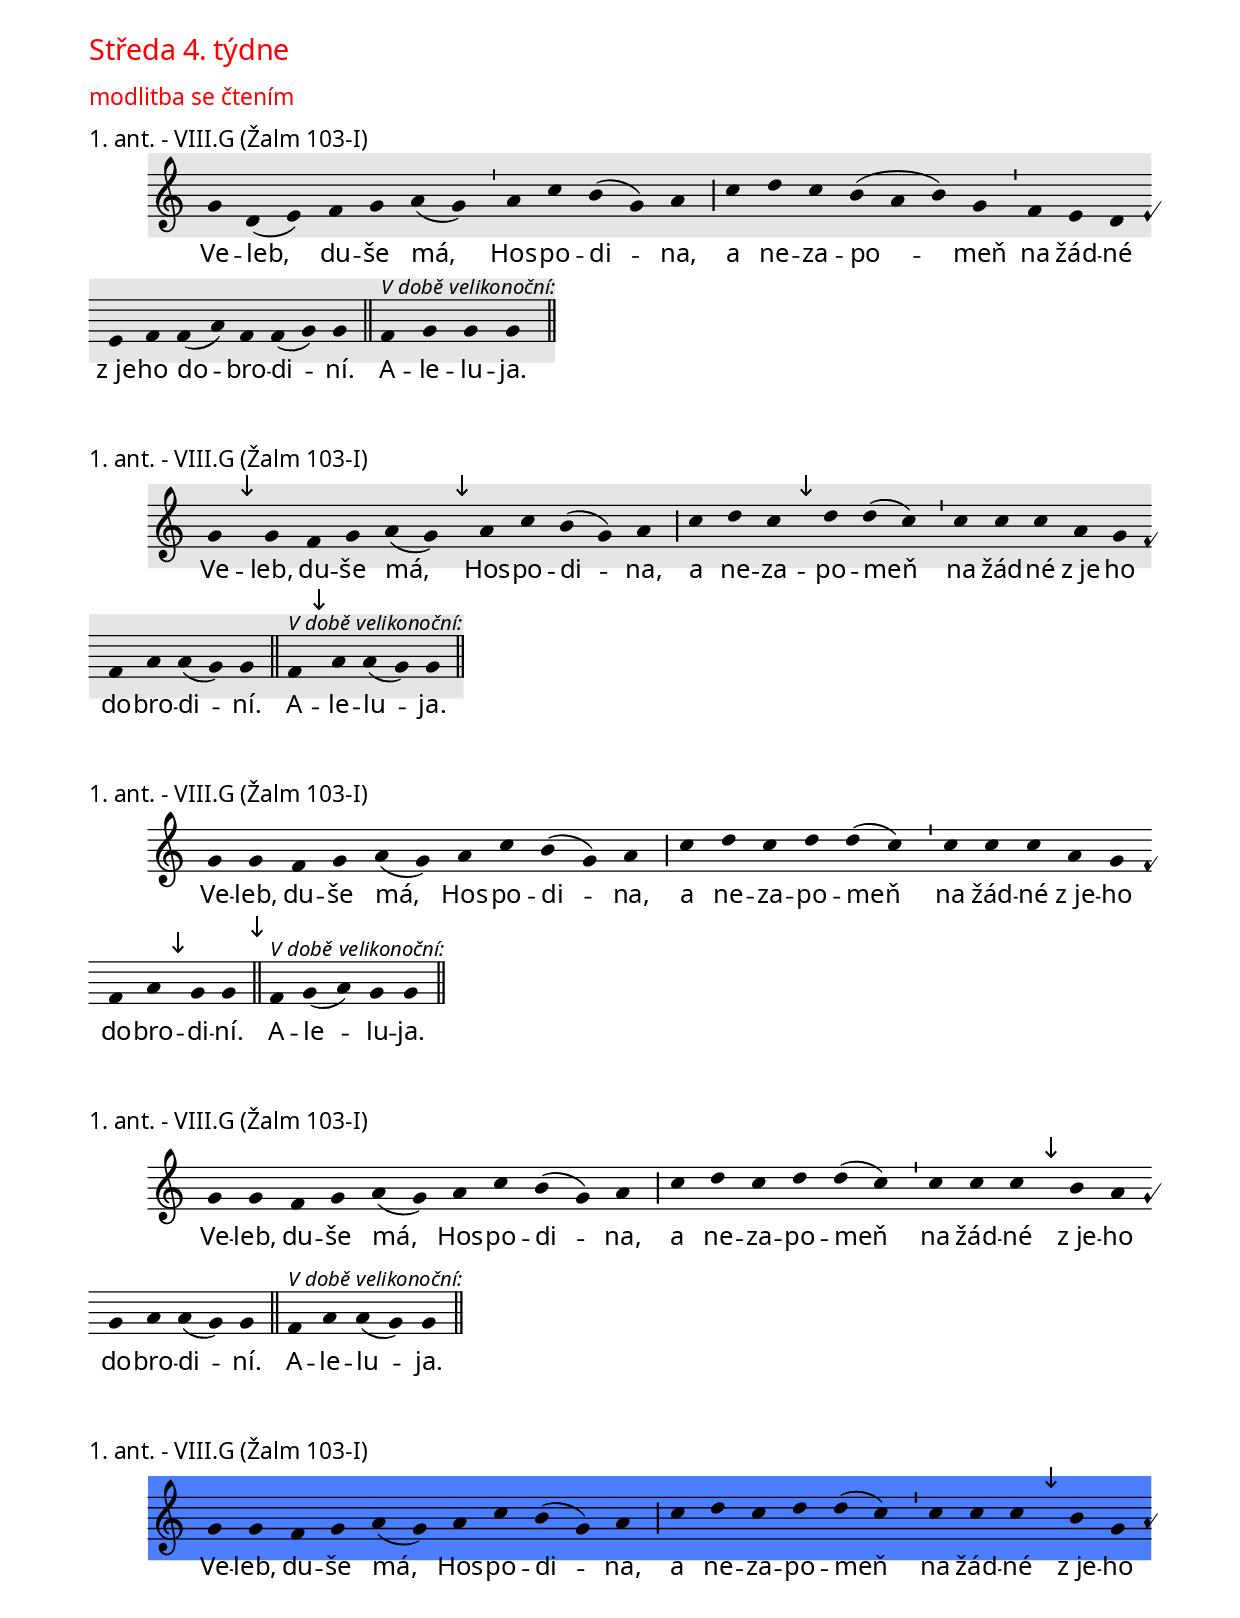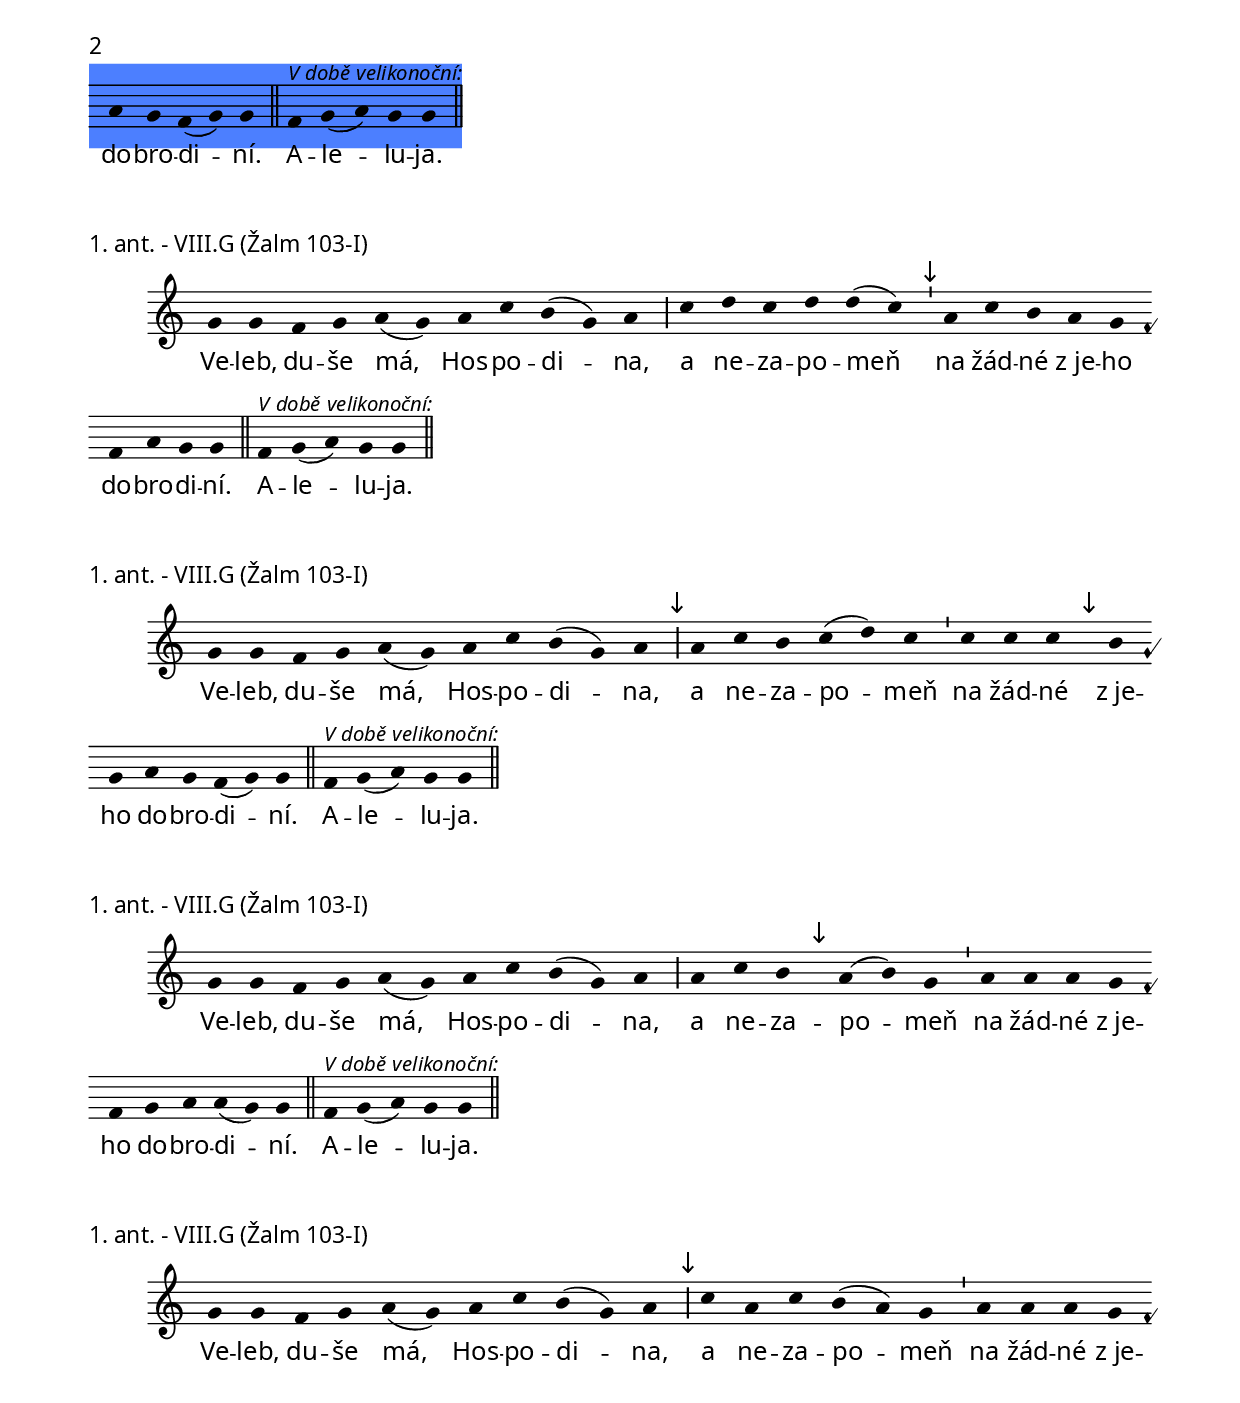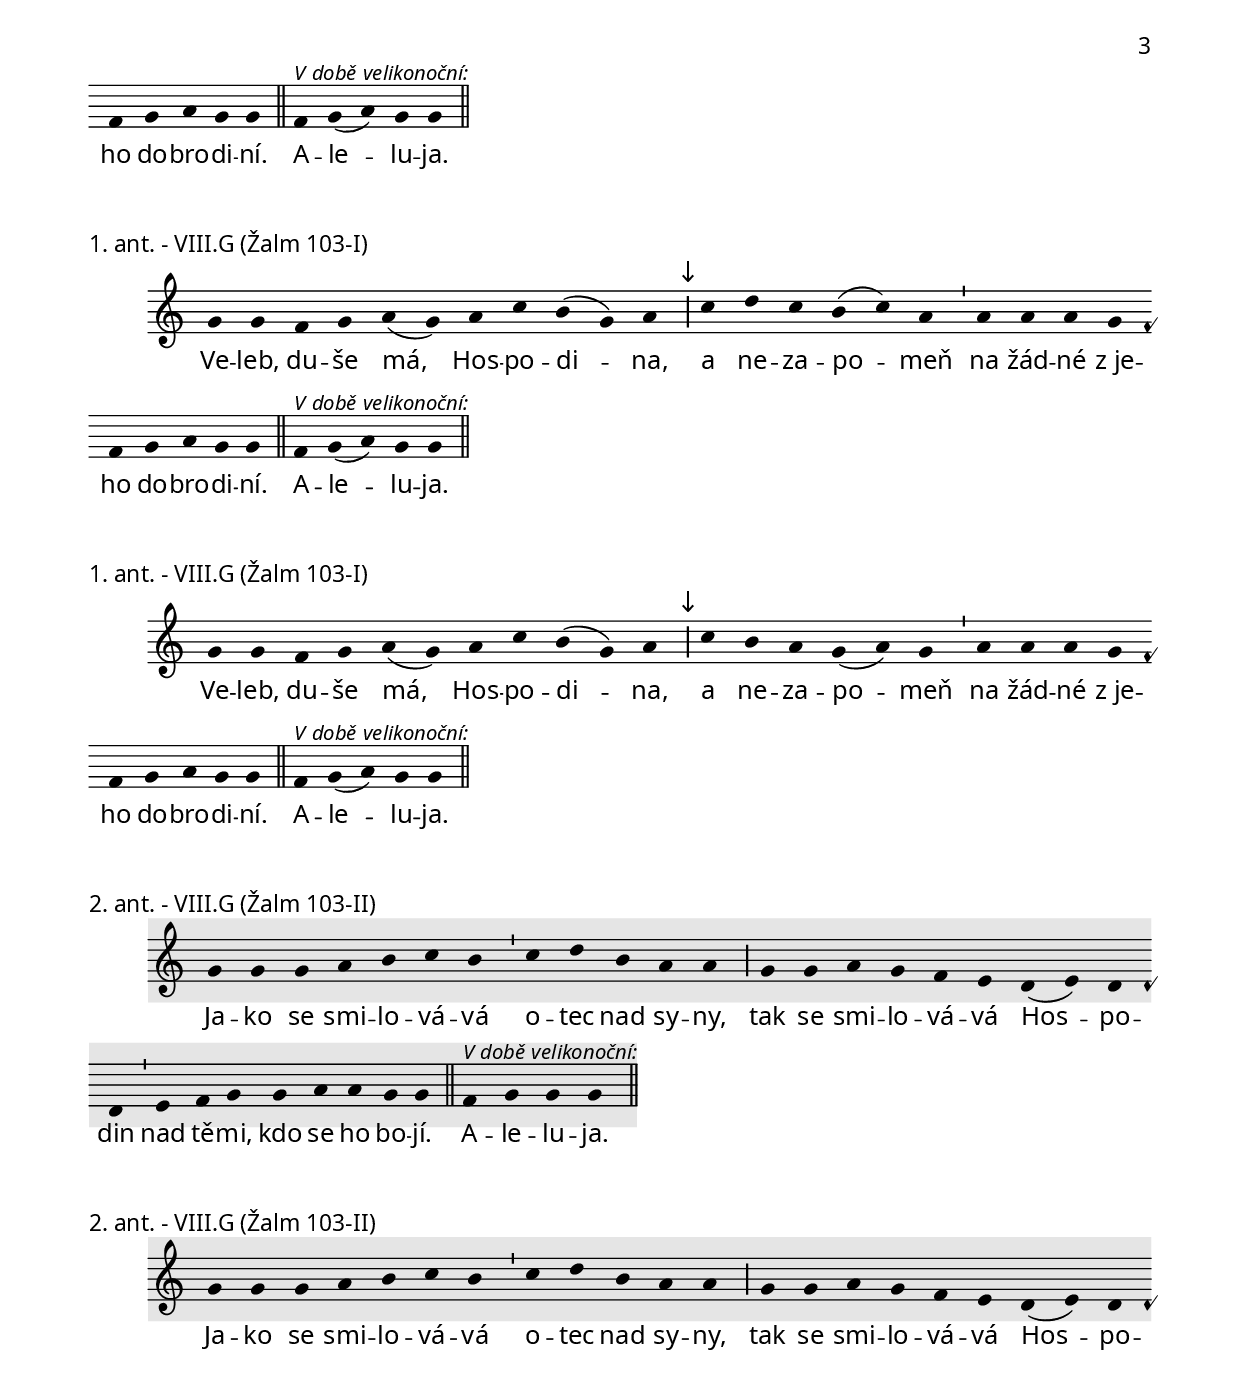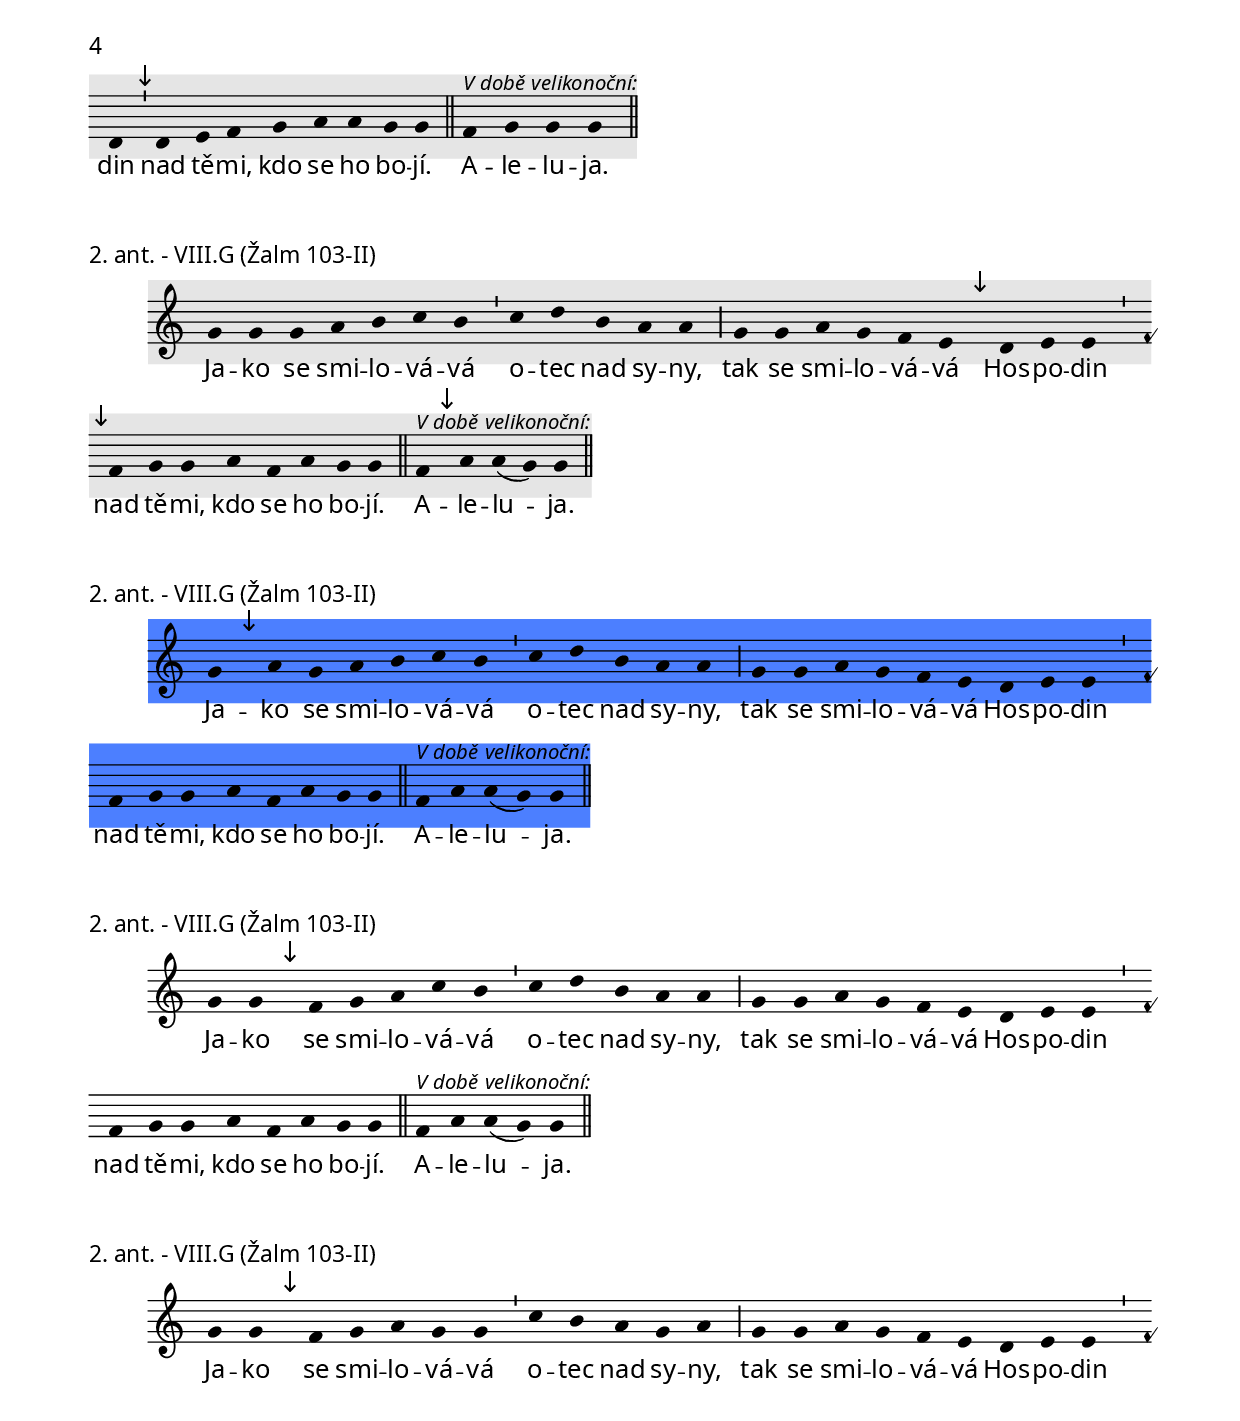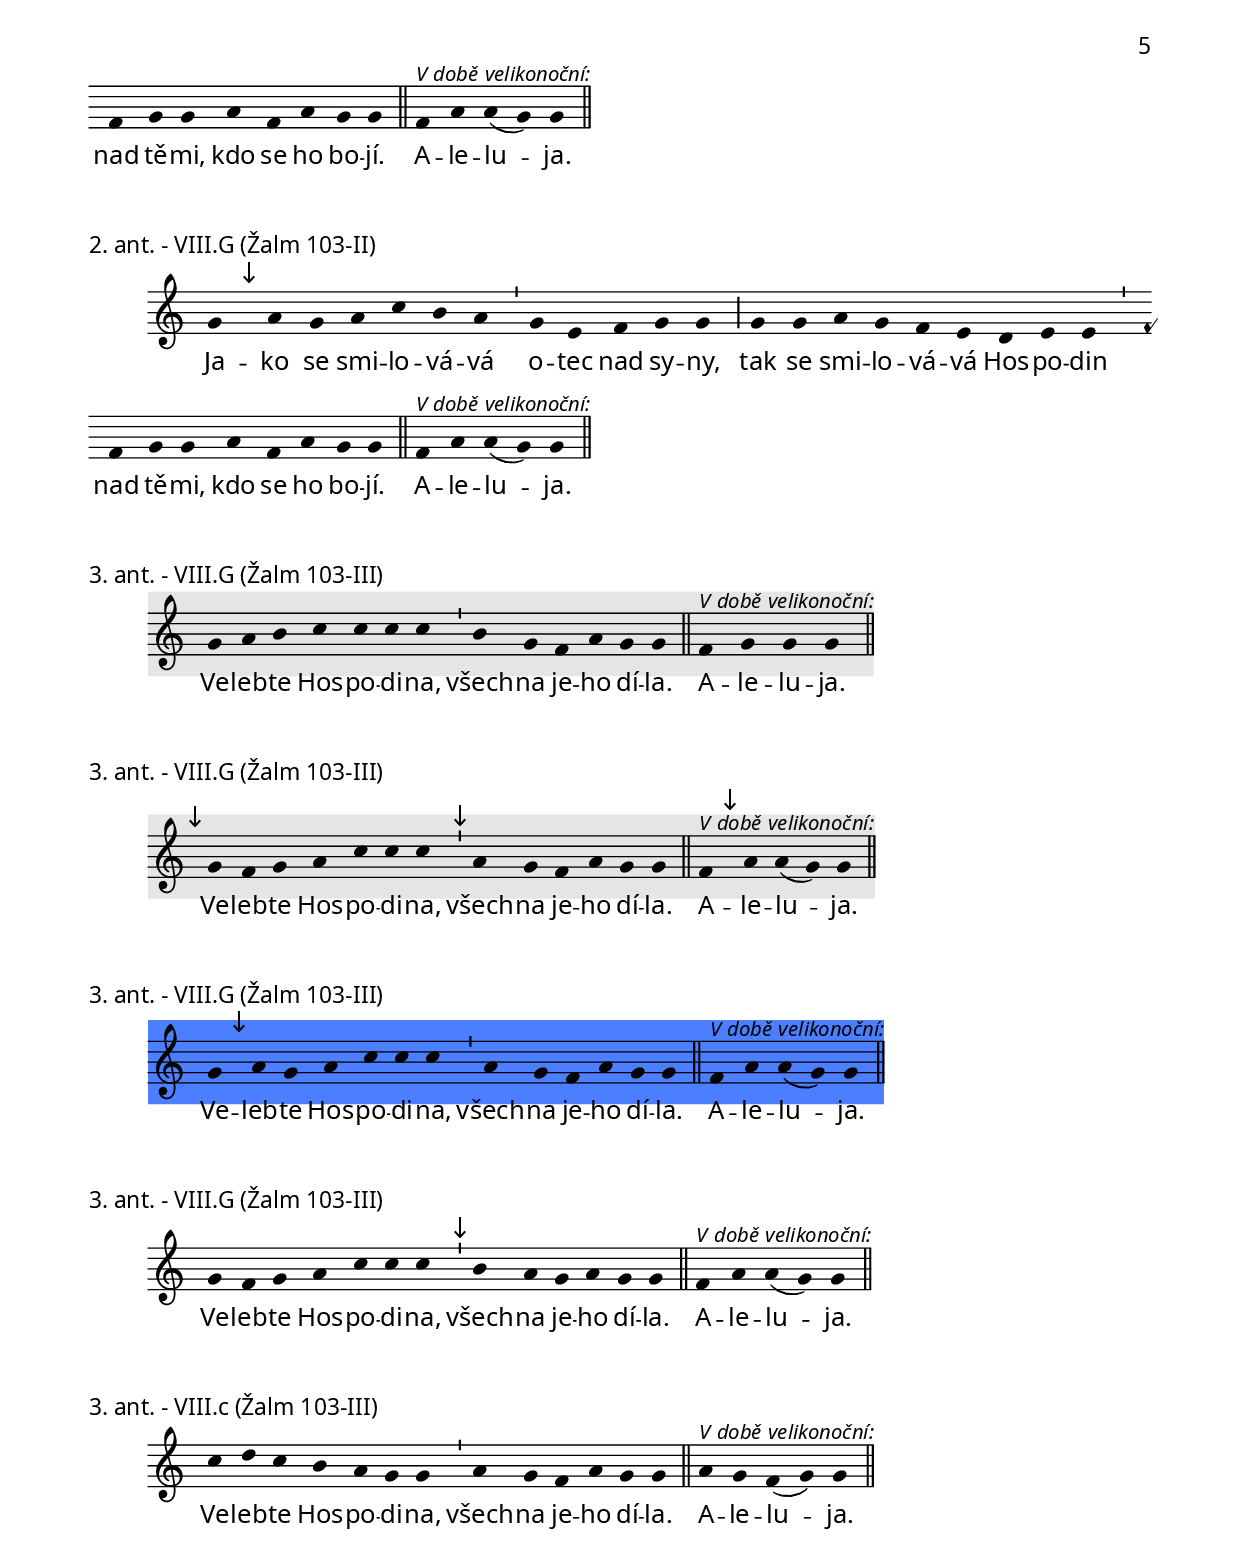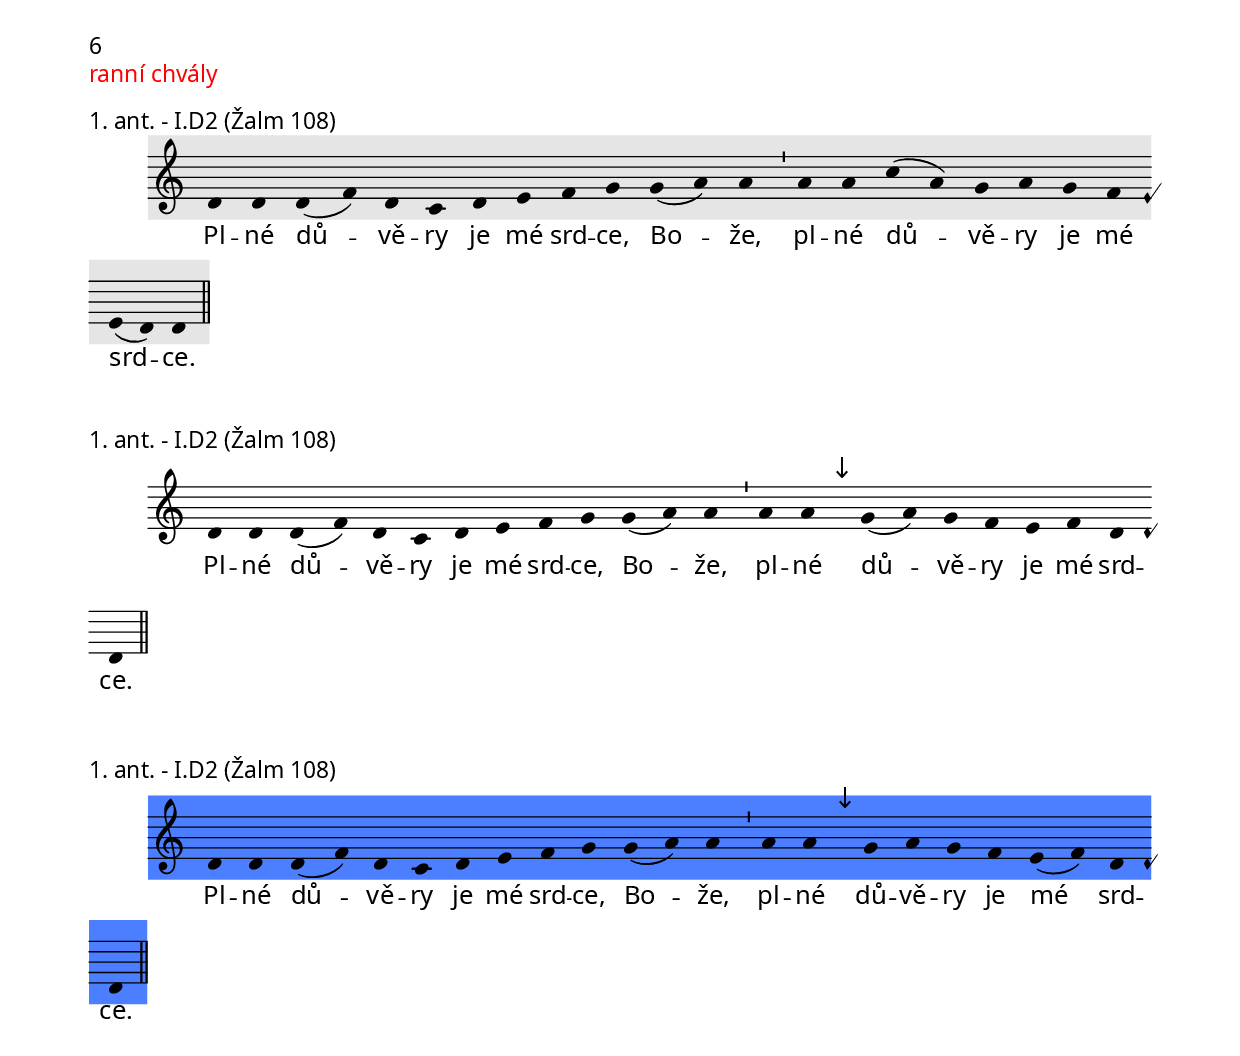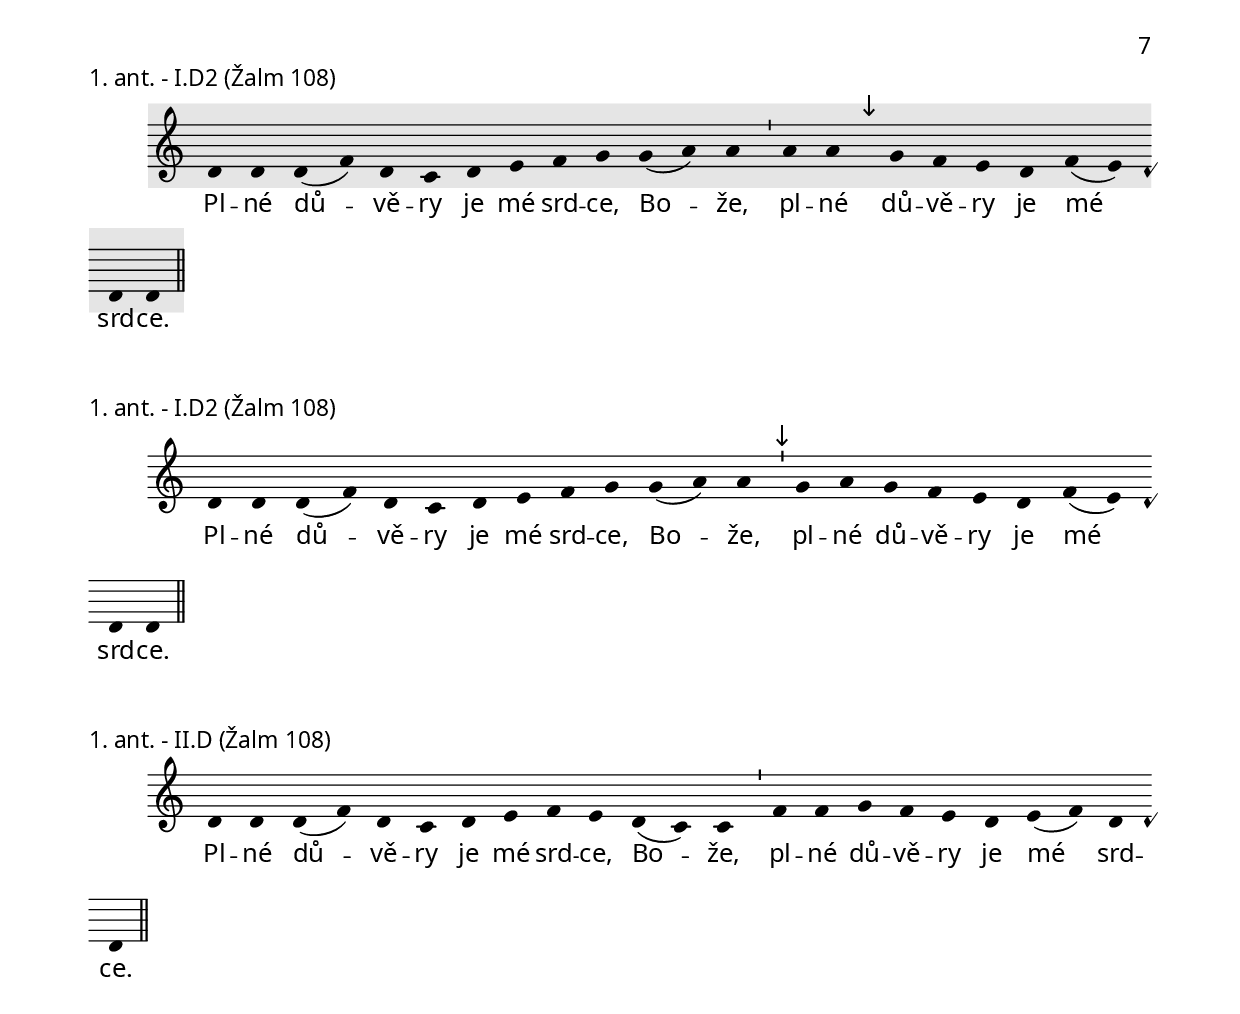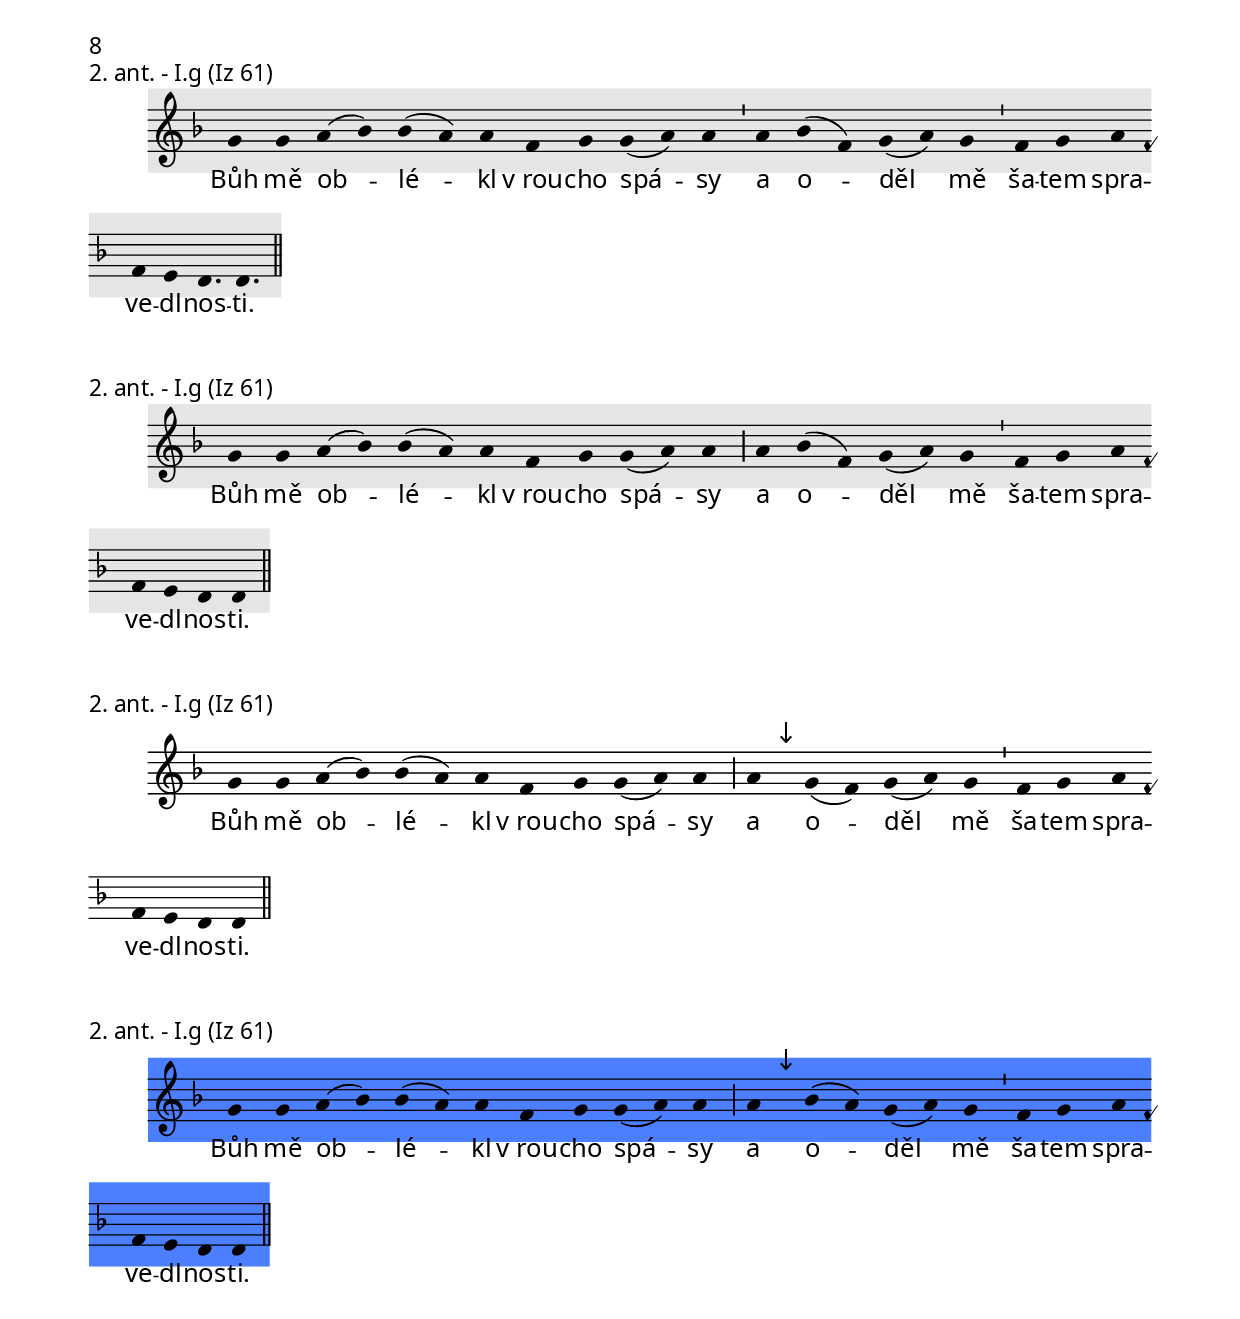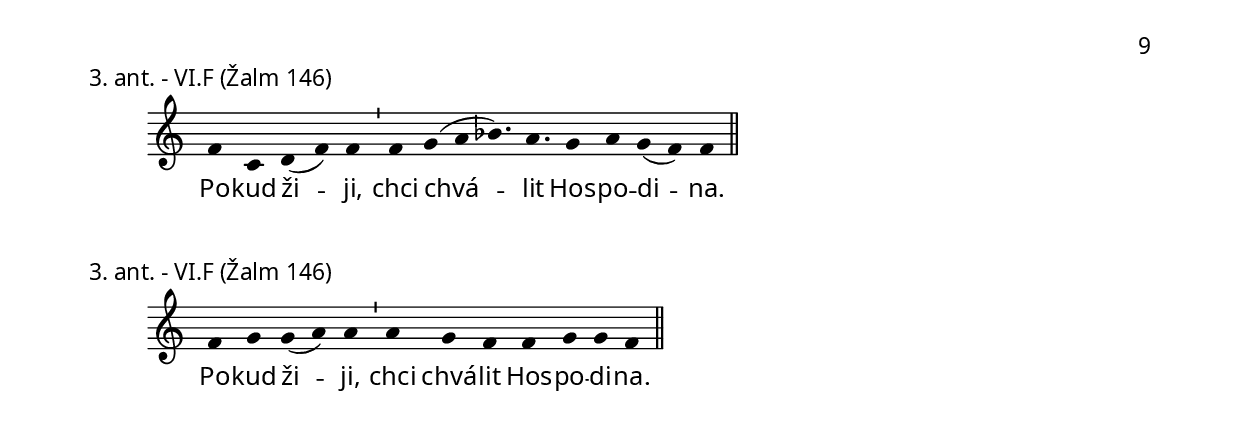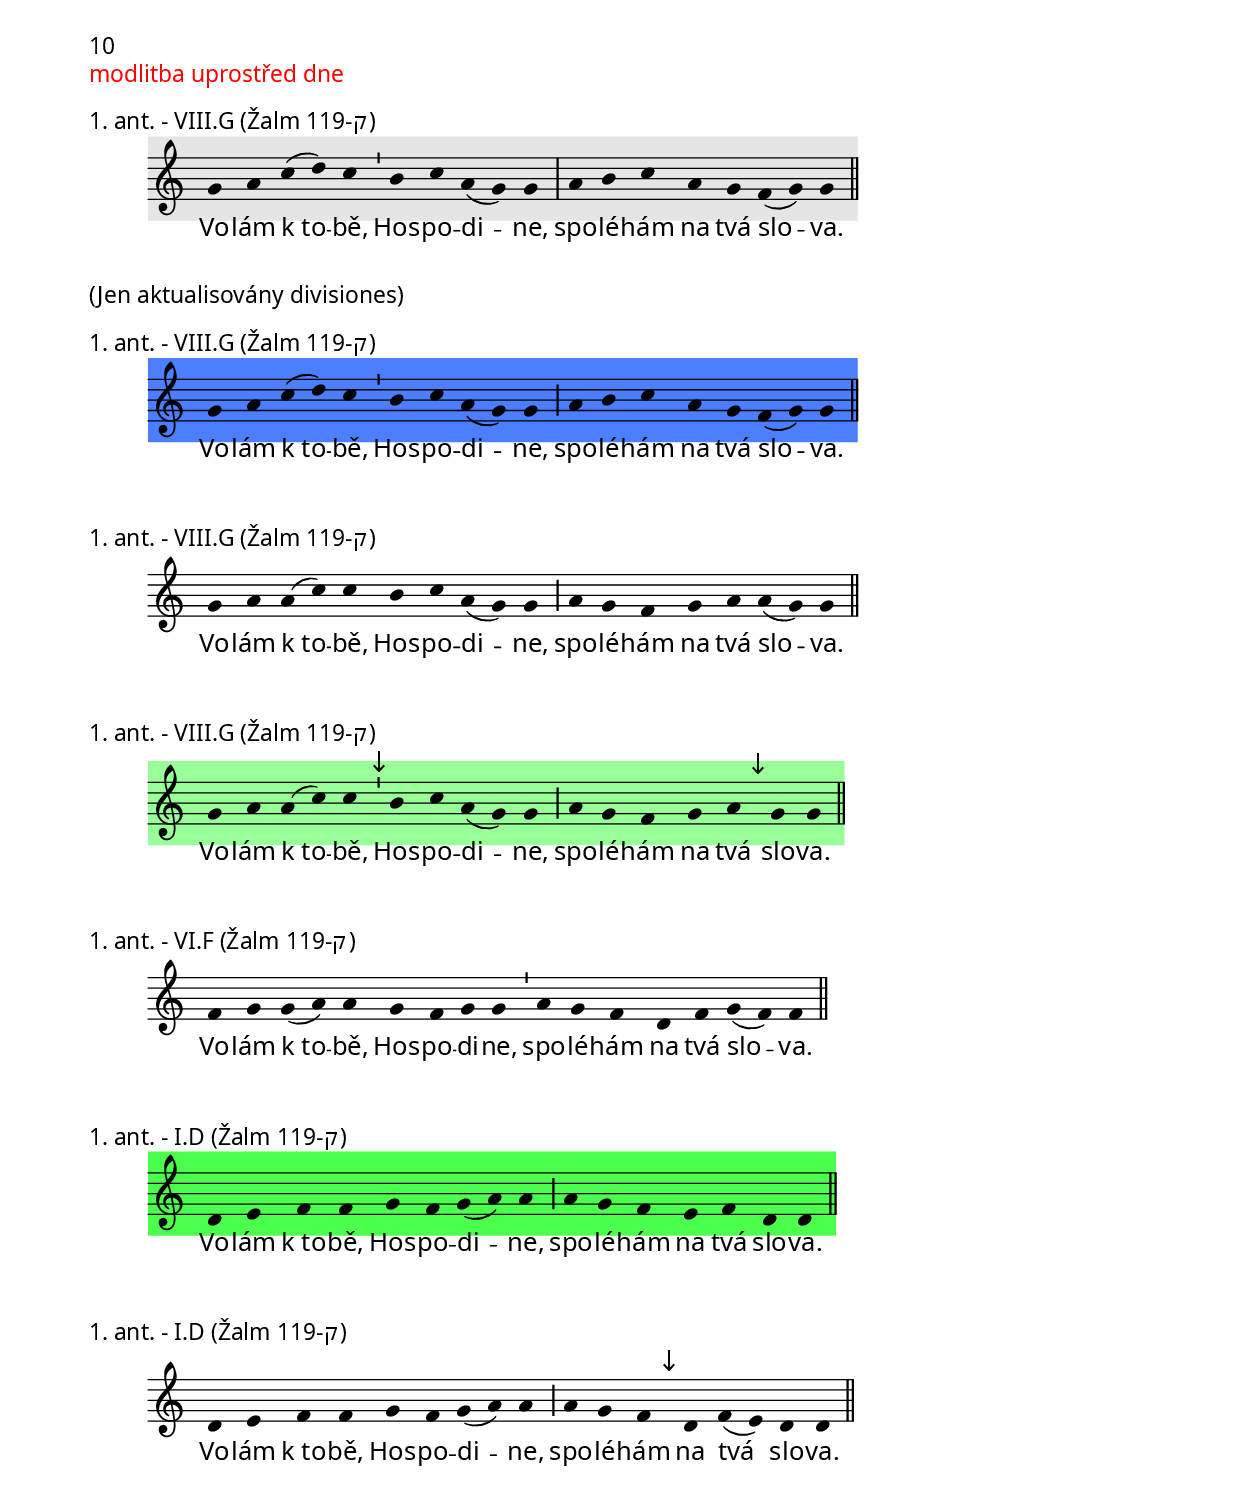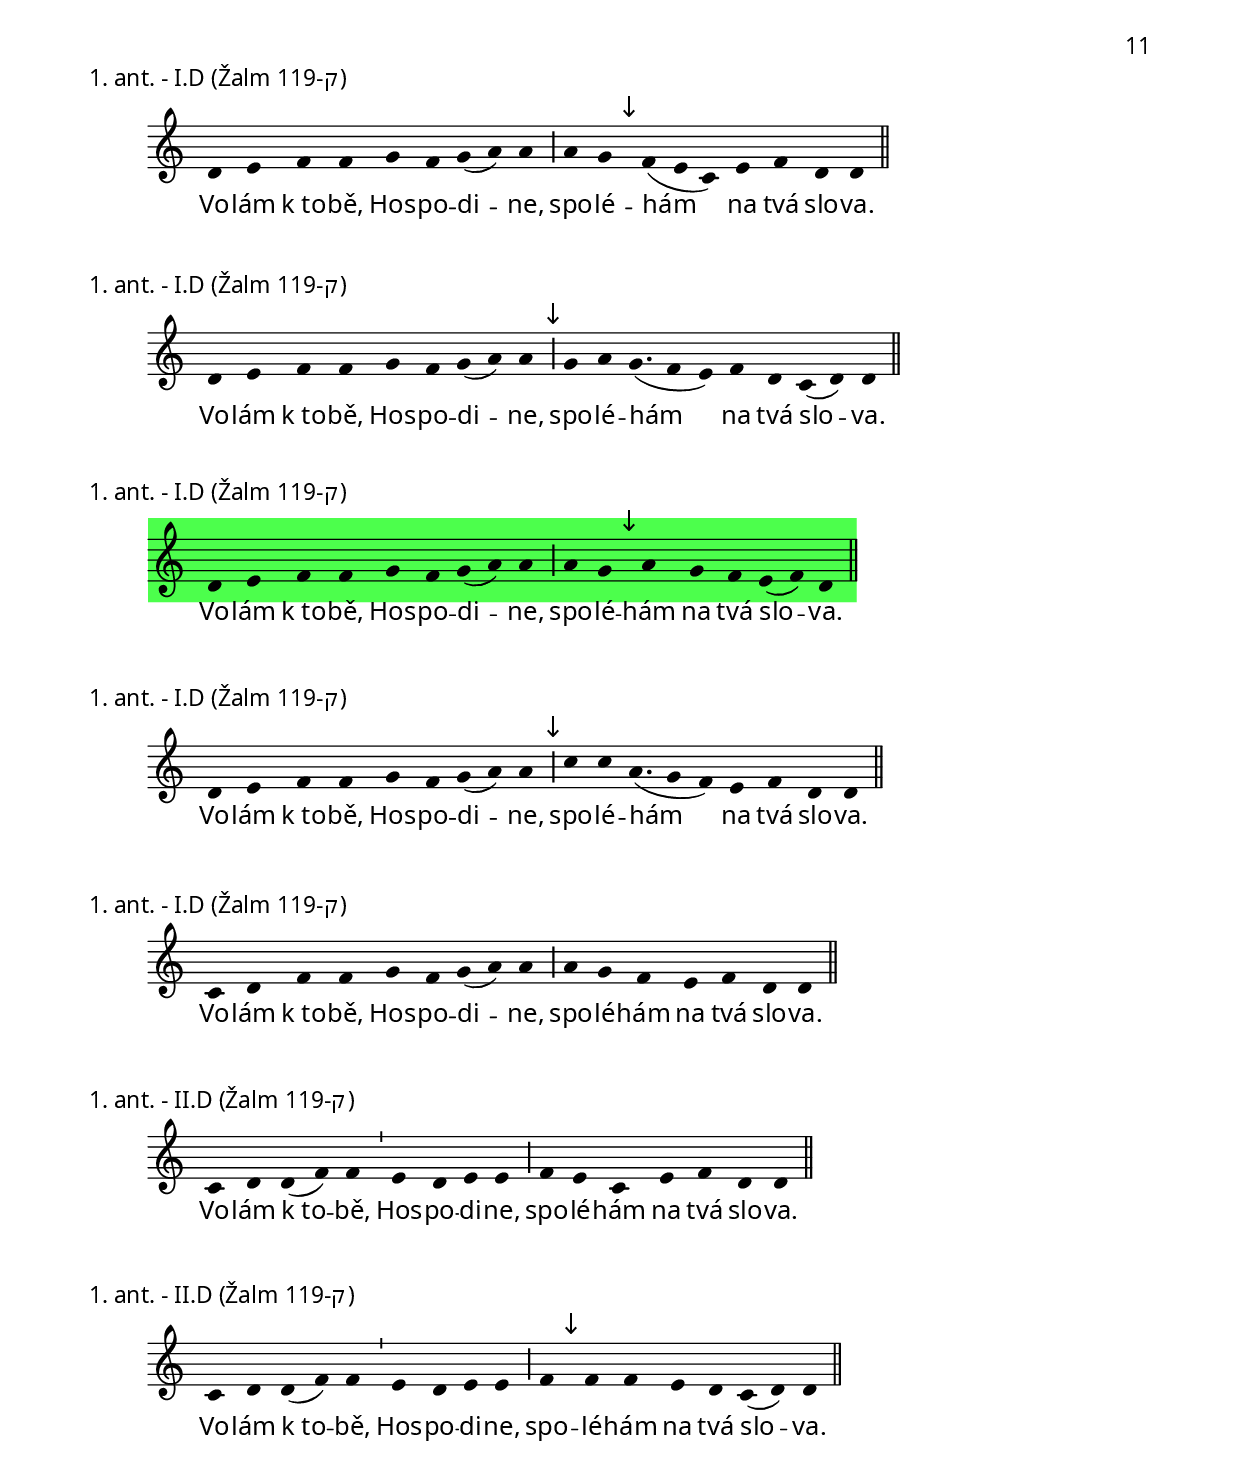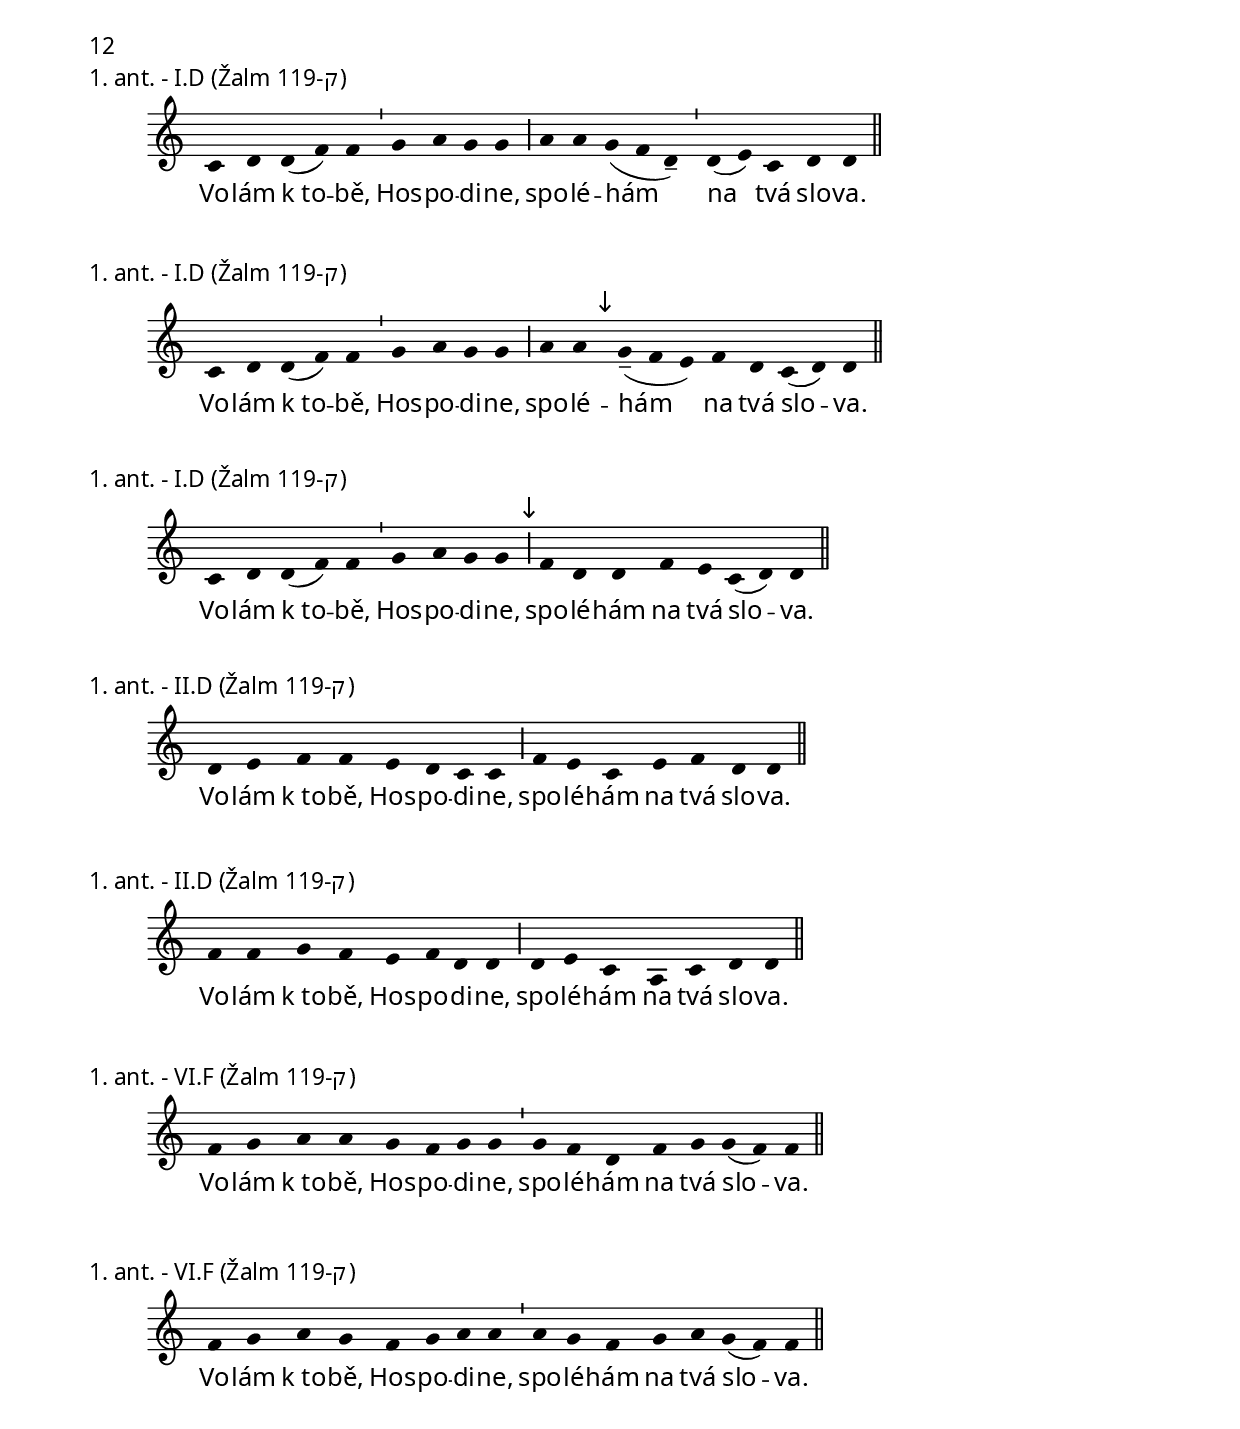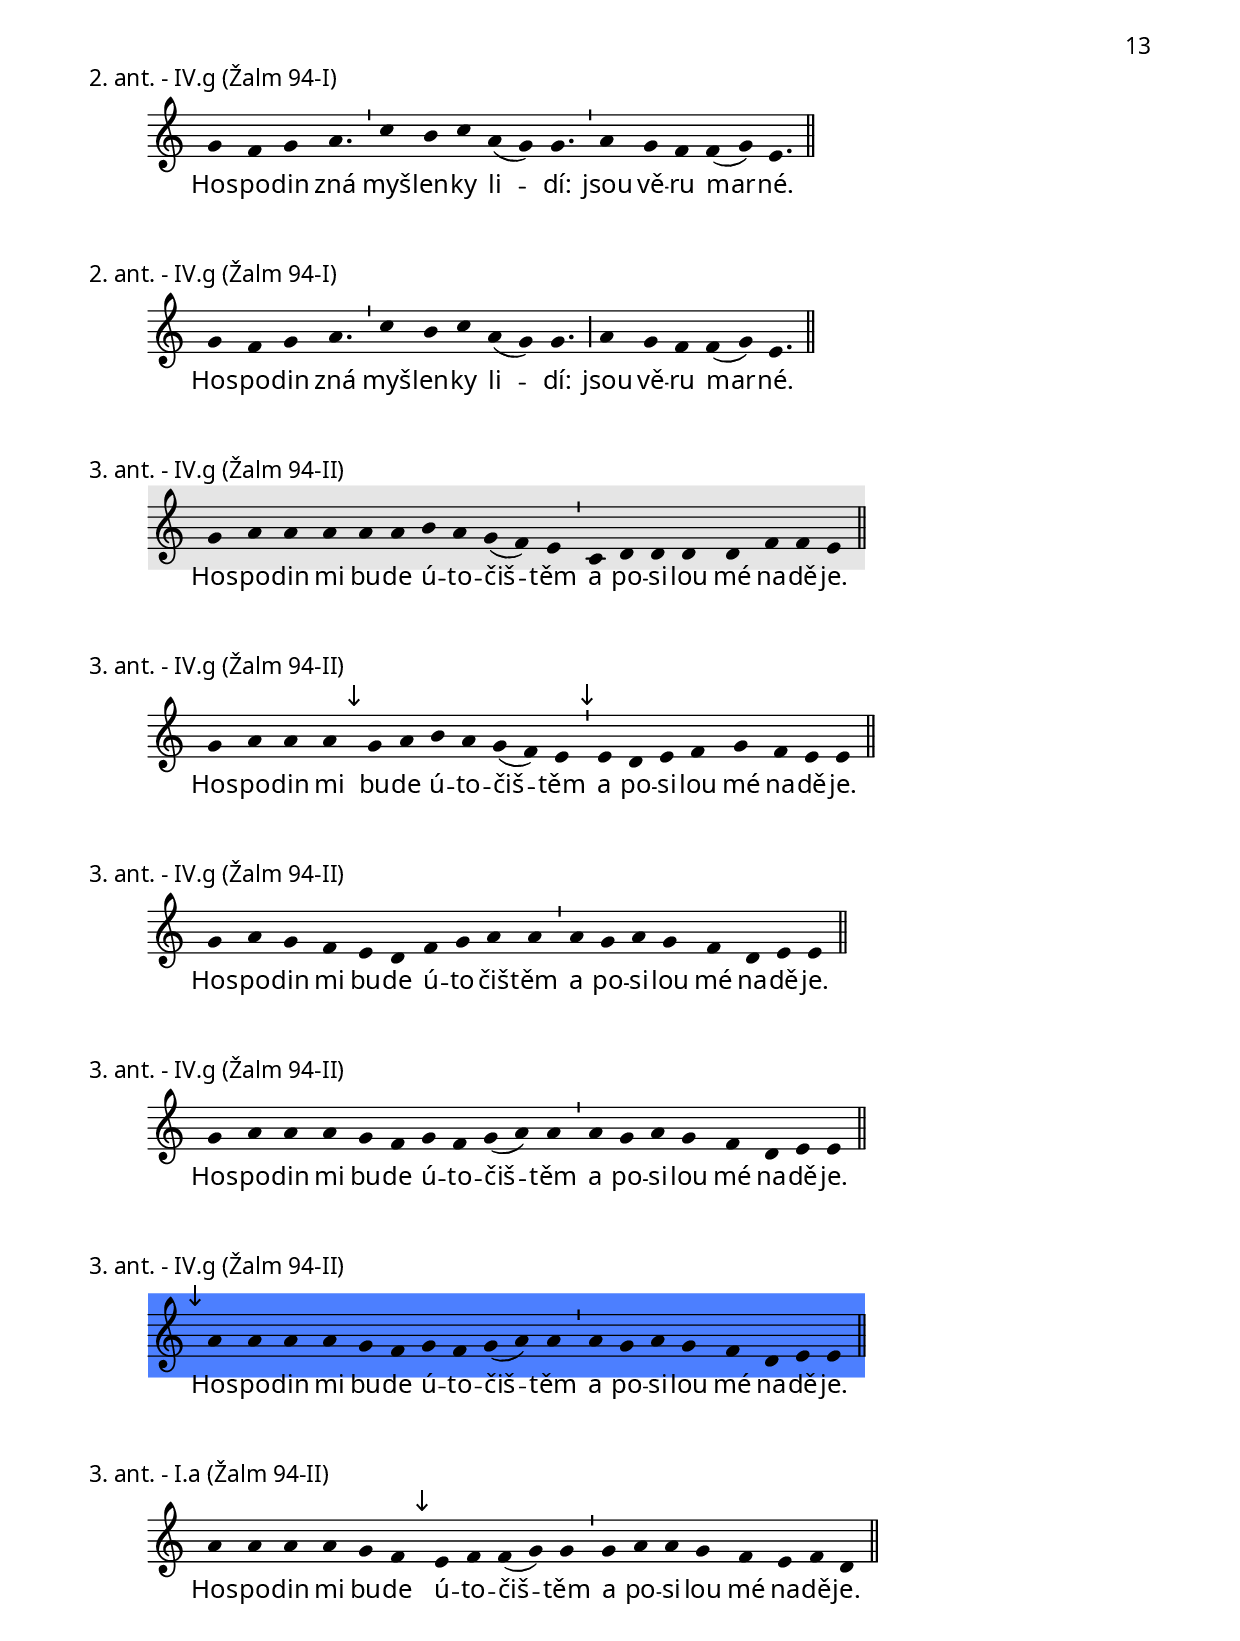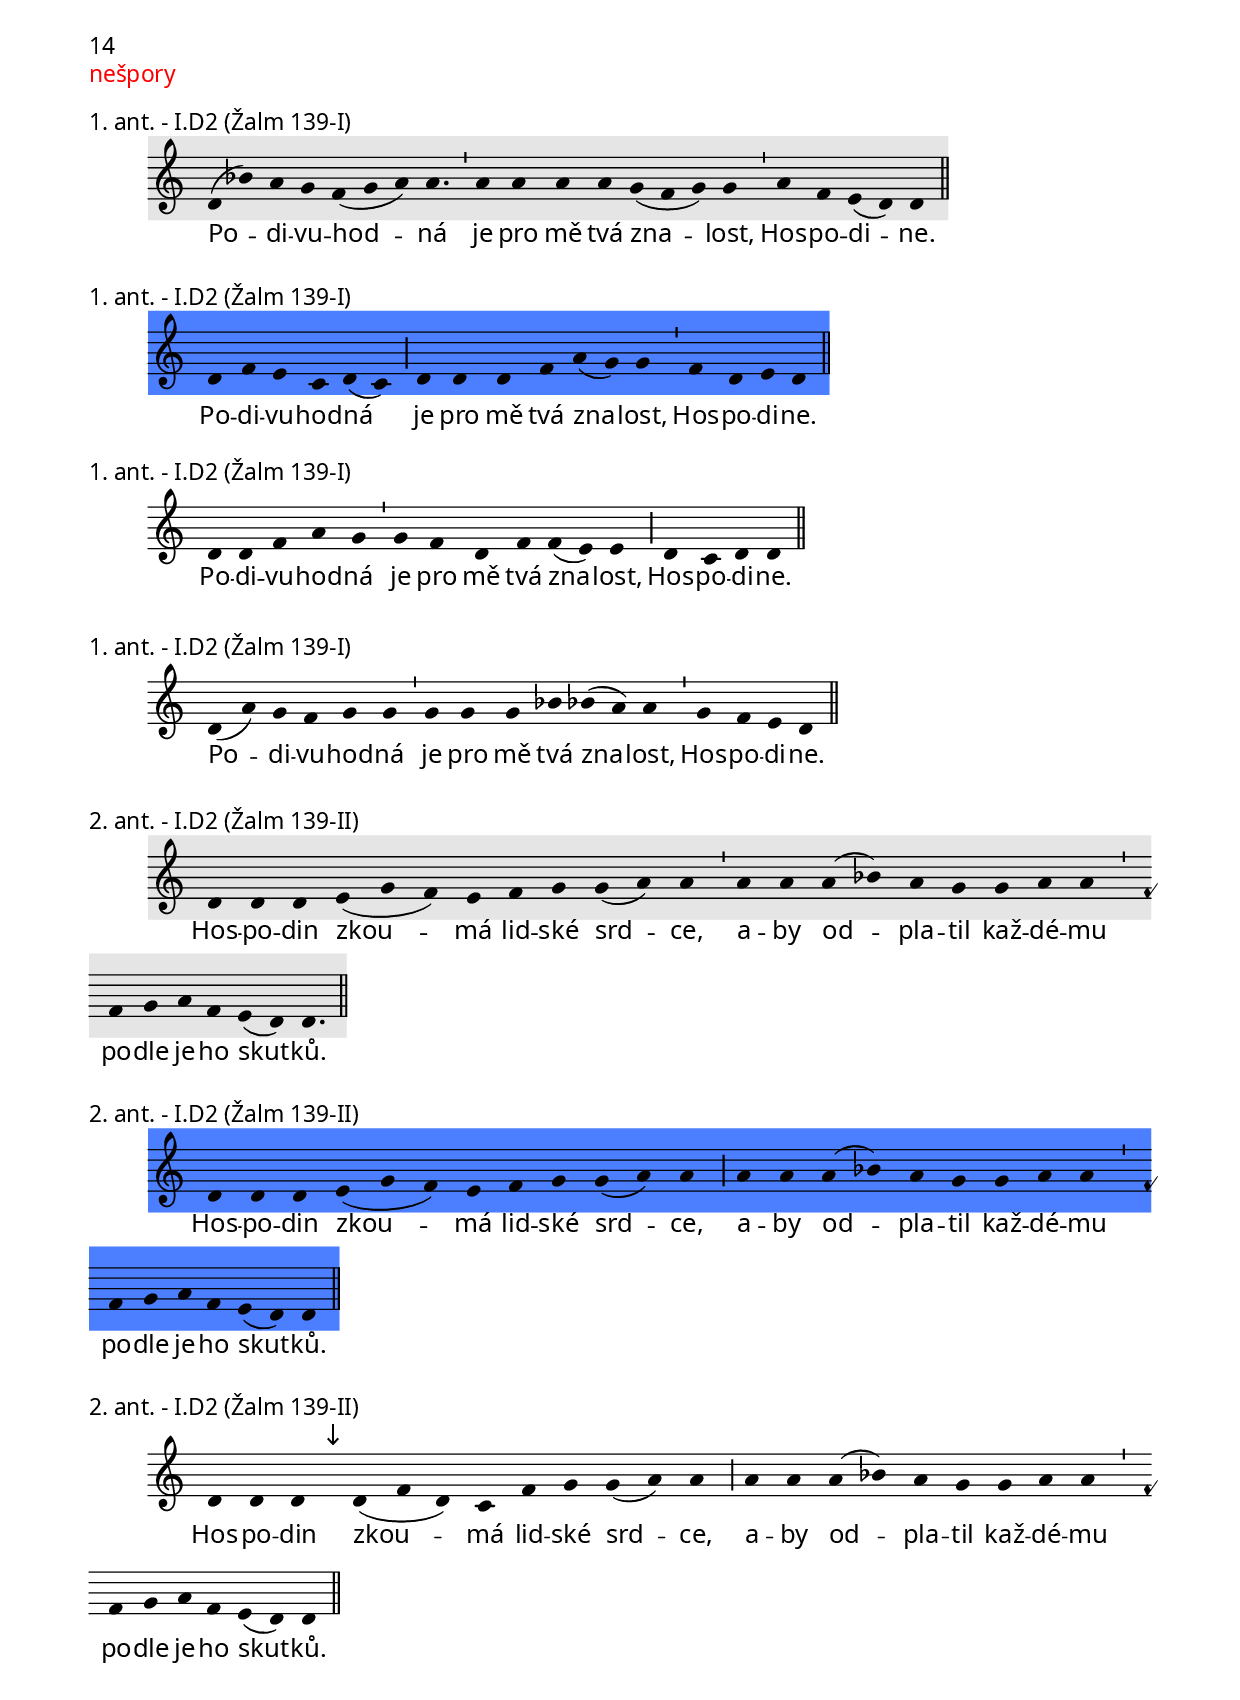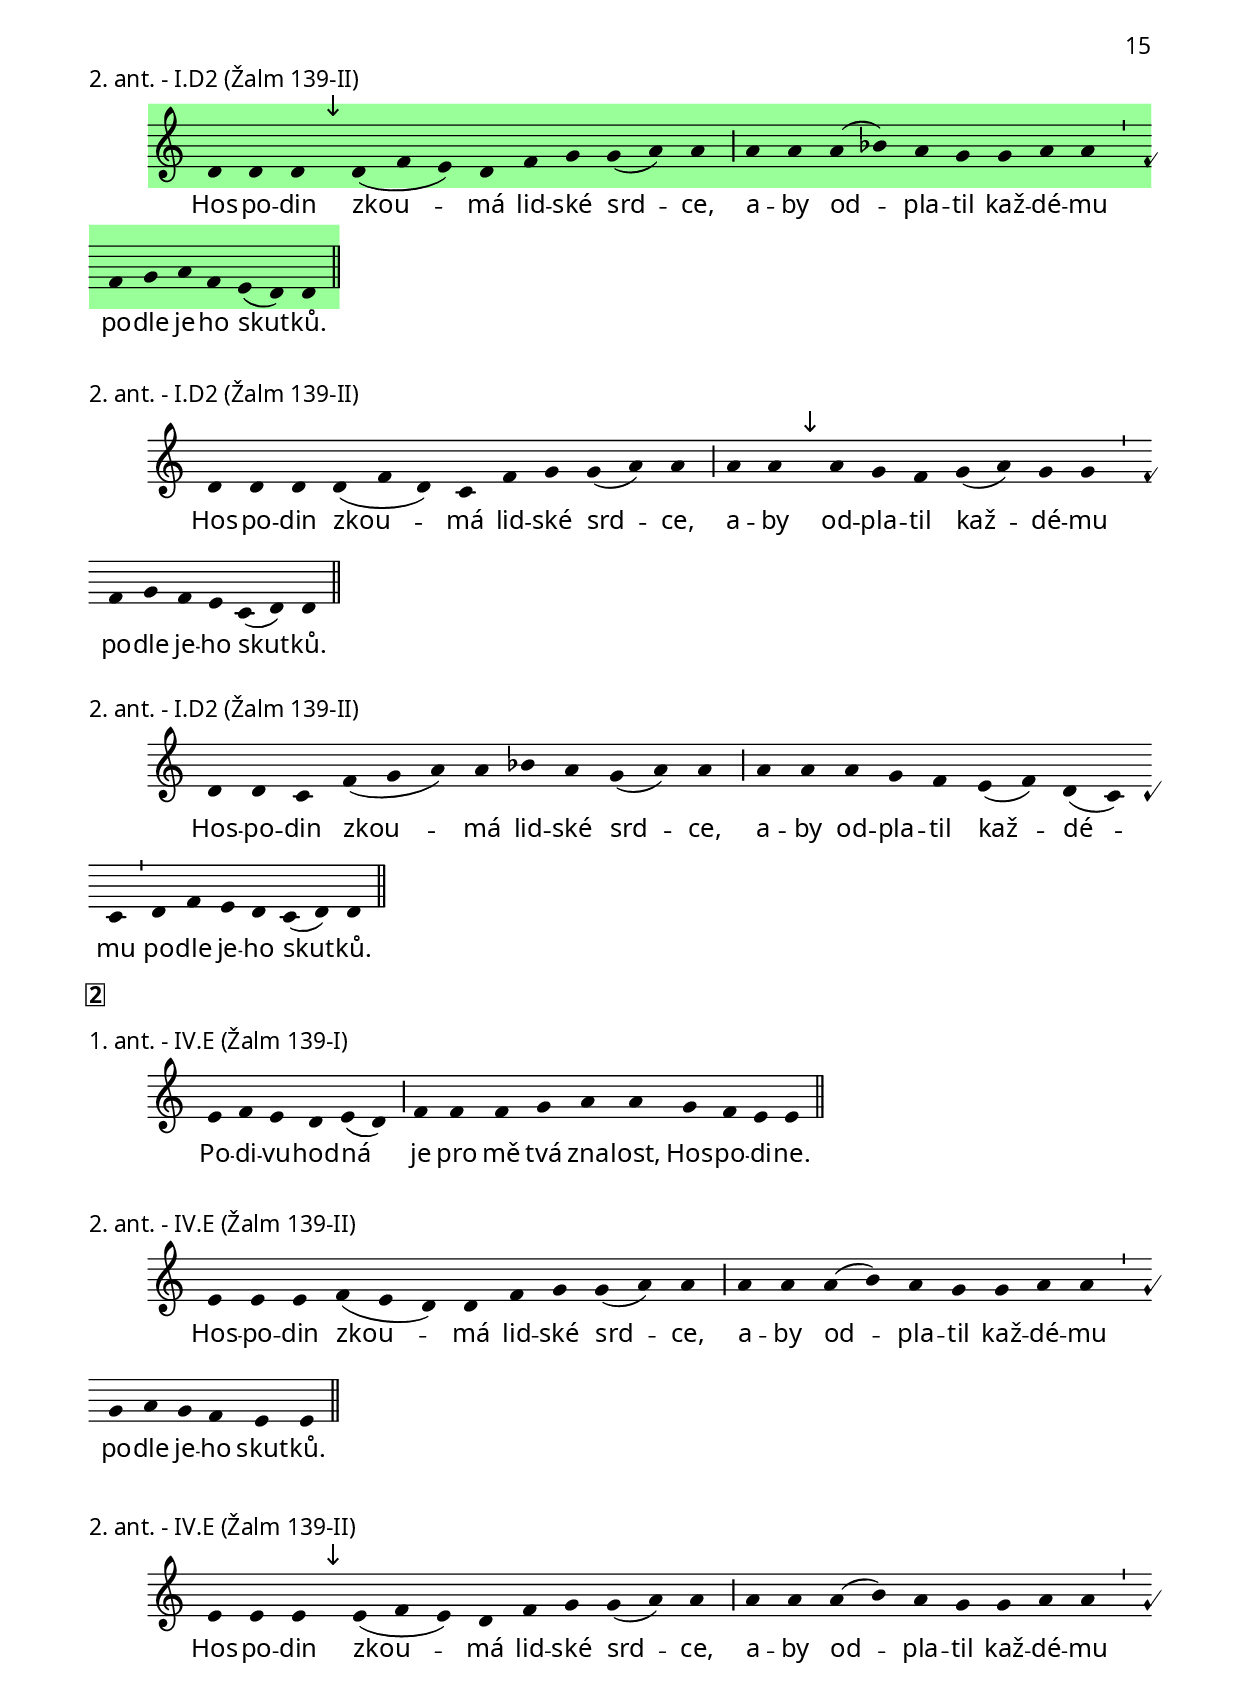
\include "../spolecne.ly"

\markup {\nadpisDen {Středa 4. týdne}}

% \markup {\nadpisHodinka {"invitatorium"}}

% \score { \tIIstredaInvitatorium }

\markup {\nadpisHodinka {"modlitba se čtením"}}

\score {
  \relative c'' {
    \zvyraznovacSedy
    \choralniRezim
    g4 d( e) f g a( g) \barMin a c b( g) a \barMaior
    c d c b( a b) g \barMin f e d e f f( a) f f( g) g \barFinalis

    f^\rubrVelikAleluja g g g \barFinalis
  }
  \addlyrics {
    Ve -- leb, du -- še má, Hos -- po -- di -- na,
    a ne -- za -- po -- meň na žád -- né z_je -- ho do -- bro -- di -- ní.

    A -- le -- lu -- ja.
  }
  \header {
    quid = "1. ant."
    modus = "VIII"
    differentia = "G"
    psalmus = "Žalm 103-I"
    id = "cte-ant1"
    piece = \markup {\sestavTitulek}
  }
}

\score {
  \relative c'' {
    \zvyraznovacSedy
    \choralniRezim
    g4 \mark\sipka g f g a( g) \mark\sipka a c b( g) a \barMaior
    c d c \mark\sipka d d( c) \barMin
    c c c a g f a a( g) g \barFinalis

    f^\rubrVelikAleluja \mark\sipka a a( g) g \barFinalis
  }
  \addlyrics {
    Ve -- leb, du -- še má, Hos -- po -- di -- na,
    a ne -- za -- po -- meň
    na žád -- né z_je -- ho do -- bro -- di -- ní.

    A -- le -- lu -- ja.
  }
  \header {
    quid = "1. ant."
    modus = "VIII"
    differentia = "G"
    psalmus = "Žalm 103-I"
    id = "cte-ant1"
    piece = \markup {\sestavTitulek}
  }
}

\score {
  \relative c'' {
    \choralniRezim
    g4 g f g a( g) a c b( g) a \barMaior
    c d c d d( c) \barMin
    c c c a g f a \mark\sipka g g \barFinalis

    \mark\sipka f^\rubrVelikAleluja g( a) g g \barFinalis
  }
  \addlyrics {
    Ve -- leb, du -- še má, Hos -- po -- di -- na,
    a ne -- za -- po -- meň
    na žád -- né z_je -- ho do -- bro -- di -- ní.

    A -- le -- lu -- ja.
  }
  \header {
    quid = "1. ant."
    modus = "VIII"
    differentia = "G"
    psalmus = "Žalm 103-I"
    id = "cte-ant1"
    piece = \markup {\sestavTitulek}
  }
}

\score {
  \relative c'' {
    \choralniRezim
    g4 g f g a( g) a c b( g) a \barMaior
    c d c d d( c) \barMin
    c c c \mark\sipka b a g a a( g) g \barFinalis

    f^\rubrVelikAleluja a a( g) g \barFinalis
  }
  \addlyrics {
    Ve -- leb, du -- še má, Hos -- po -- di -- na,
    a ne -- za -- po -- meň
    na žád -- né z_je -- ho do -- bro -- di -- ní.

    A -- le -- lu -- ja.
  }
  \header {
    quid = "1. ant."
    modus = "VIII"
    differentia = "G"
    psalmus = "Žalm 103-I"
    id = "cte-ant1"
    piece = \markup {\sestavTitulek}
  }
}

\score {
  \relative c'' {
    \zvyraznovacModry
    \choralniRezim
    g4 g f g a( g) a c b( g) a \barMaior
    c d c d d( c) \barMin
    c c c \mark\sipka b g a g f( g) g \barFinalis

    f^\rubrVelikAleluja g( a) g g \barFinalis
  }
  \addlyrics {
    Ve -- leb, du -- še má, Hos -- po -- di -- na,
    a ne -- za -- po -- meň
    na žád -- né z_je -- ho do -- bro -- di -- ní.

    A -- le -- lu -- ja.
  }
  \header {
    quid = "1. ant."
    modus = "VIII"
    differentia = "G"
    psalmus = "Žalm 103-I"
    id = "cte-ant1"
    piece = \markup {\sestavTitulek}
  }
}

\score {
  \relative c'' {
    \choralniRezim
    g4 g f g a( g) a c b( g) a \barMaior
    c d c d d( c) \barMin
    \mark\sipka a c b a g f a g g \barFinalis

    f^\rubrVelikAleluja g( a) g g \barFinalis
  }
  \addlyrics {
    Ve -- leb, du -- še má, Hos -- po -- di -- na,
    a ne -- za -- po -- meň
    na žád -- né z_je -- ho do -- bro -- di -- ní.

    A -- le -- lu -- ja.
  }
  \header {
    quid = "1. ant."
    modus = "VIII"
    differentia = "G"
    psalmus = "Žalm 103-I"
    id = "cte-ant1"
    piece = \markup {\sestavTitulek}
  }
}

\score {
  \relative c'' {
    \choralniRezim
    g4 g f g a( g) a c b( g) a \barMaior
    \mark\sipka a c b c( d) c \barMin
    c c c \mark\sipka b g a g f( g) g \barFinalis

    f^\rubrVelikAleluja g( a) g g \barFinalis
  }
  \addlyrics {
    Ve -- leb, du -- še má, Hos -- po -- di -- na,
    a ne -- za -- po -- meň
    na žád -- né z_je -- ho do -- bro -- di -- ní.

    A -- le -- lu -- ja.
  }
  \header {
    quid = "1. ant."
    modus = "VIII"
    differentia = "G"
    psalmus = "Žalm 103-I"
    id = "cte-ant1"
    piece = \markup {\sestavTitulek}
  }
}

\score {
  \relative c'' {
    \choralniRezim
    g4 g f g a( g) a c b( g) a \barMaior
    a c b \mark\sipka a( b) g \barMin
    a a a g f g a a( g) g \barFinalis

    f^\rubrVelikAleluja g( a) g g \barFinalis
  }
  \addlyrics {
    Ve -- leb, du -- še má, Hos -- po -- di -- na,
    a ne -- za -- po -- meň
    na žád -- né z_je -- ho do -- bro -- di -- ní.

    A -- le -- lu -- ja.
  }
  \header {
    quid = "1. ant."
    modus = "VIII"
    differentia = "G"
    psalmus = "Žalm 103-I"
    id = "cte-ant1"
    piece = \markup {\sestavTitulek}
  }
}

\score {
  \relative c'' {
    \choralniRezim
    g4 g f g a( g) a c b( g) a \barMaior
    \mark\sipka c a c b( a) g \barMin
    a a a g f g a g g \barFinalis

    f^\rubrVelikAleluja g( a) g g \barFinalis
  }
  \addlyrics {
    Ve -- leb, du -- še má, Hos -- po -- di -- na,
    a ne -- za -- po -- meň
    na žád -- né z_je -- ho do -- bro -- di -- ní.

    A -- le -- lu -- ja.
  }
  \header {
    quid = "1. ant."
    modus = "VIII"
    differentia = "G"
    psalmus = "Žalm 103-I"
    id = "cte-ant1"
    piece = \markup {\sestavTitulek}
  }
}

\score {
  \relative c'' {
    \choralniRezim
    g4 g f g a( g) a c b( g) a \barMaior
    \mark\sipka c d c b( c) a \barMin
    a a a g f g a g g \barFinalis

    f^\rubrVelikAleluja g( a) g g \barFinalis
  }
  \addlyrics {
    Ve -- leb, du -- še má, Hos -- po -- di -- na,
    a ne -- za -- po -- meň
    na žád -- né z_je -- ho do -- bro -- di -- ní.

    A -- le -- lu -- ja.
  }
  \header {
    quid = "1. ant."
    modus = "VIII"
    differentia = "G"
    psalmus = "Žalm 103-I"
    id = "cte-ant1"
    piece = \markup {\sestavTitulek}
  }
}

\score {
  \relative c'' {
    \choralniRezim
    g4 g f g a( g) a c b( g) a \barMaior
    \mark\sipka c b a g( a) g \barMin
    a a a g f g a g g \barFinalis

    f^\rubrVelikAleluja g( a) g g \barFinalis
  }
  \addlyrics {
    Ve -- leb, du -- še má, Hos -- po -- di -- na,
    a ne -- za -- po -- meň
    na žád -- né z_je -- ho do -- bro -- di -- ní.

    A -- le -- lu -- ja.
  }
  \header {
    quid = "1. ant."
    modus = "VIII"
    differentia = "G"
    psalmus = "Žalm 103-I"
    id = "cte-ant1"
    piece = \markup {\sestavTitulek}
  }
}

\score {
  \relative c'' {
    \zvyraznovacSedy
    \choralniRezim
    g g g a b c b \barMin c d b a a \barMaior
    g g a g f e d( e) d d \barMin
    e f g g a a g g \barFinalis

    f^\rubrVelikAleluja g g g \barFinalis
  }
  \addlyrics {
    Ja -- ko se smi -- lo -- vá -- vá o -- tec nad sy -- ny,
    tak se smi -- lo -- vá -- vá Hos -- po -- din
    nad tě -- mi, kdo se ho bo -- jí.

    A -- le -- lu -- ja.
  }
  \header {
    quid = "2. ant."
    modus = "VIII"
    differentia = "G"
    psalmus = "Žalm 103-II"
    placet = "_nad těmi_ snad lépe d e f"
    id = "cte-ant2"
    piece = \markup {\sestavTitulek}
  }
}

\score {
  \relative c'' {
    \zvyraznovacSedy
    \choralniRezim
    g g g a b c b \barMin c d b a a \barMaior
    g g a g f e d( e) d d \barMin
    \mark\sipka d e f g a a g g \barFinalis

    f^\rubrVelikAleluja g g g \barFinalis
  }
  \addlyrics {
    Ja -- ko se smi -- lo -- vá -- vá o -- tec nad sy -- ny,
    tak se smi -- lo -- vá -- vá Hos -- po -- din
    nad tě -- mi, kdo se ho bo -- jí.

    A -- le -- lu -- ja.
  }
  \header {
    quid = "2. ant."
    modus = "VIII"
    differentia = "G"
    psalmus = "Žalm 103-II"
    id = "cte-ant2"
    piece = \markup {\sestavTitulek}
  }
}

\score {
  \relative c'' {
    \zvyraznovacSedy
    \choralniRezim
    g g g a b c b \barMin c d b a a \barMaior
    g g a g f e \mark\sipka d e e \barMin
    \mark\sipka f g g a f a g g \barFinalis

    f^\rubrVelikAleluja \mark\sipka a a( g) g \barFinalis
  }
  \addlyrics {
    Ja -- ko se smi -- lo -- vá -- vá o -- tec nad sy -- ny,
    tak se smi -- lo -- vá -- vá Hos -- po -- din
    nad tě -- mi, kdo se ho bo -- jí.

    A -- le -- lu -- ja.
  }
  \header {
    quid = "2. ant."
    modus = "VIII"
    differentia = "G"
    psalmus = "Žalm 103-II"
    id = "cte-ant2"
    piece = \markup {\sestavTitulek}
  }
}

\score {
  \relative c'' {
    \zvyraznovacModry
    \choralniRezim
    g \mark\sipka a g a b c b \barMin c d b a a \barMaior
    g g a g f e d e e \barMin
    f g g a f a g g \barFinalis

    f^\rubrVelikAleluja a a( g) g \barFinalis
  }
  \addlyrics {
    Ja -- ko se smi -- lo -- vá -- vá o -- tec nad sy -- ny,
    tak se smi -- lo -- vá -- vá Hos -- po -- din
    nad tě -- mi, kdo se ho bo -- jí.

    A -- le -- lu -- ja.
  }
  \header {
    quid = "2. ant."
    modus = "VIII"
    differentia = "G"
    psalmus = "Žalm 103-II"
    id = "cte-ant2"
    piece = \markup {\sestavTitulek}
  }
}

\score {
  \relative c'' {
    \choralniRezim
    g4 g \mark\sipka f g a c b \barMin c d b a a \barMaior
    g g a g f e d e e \barMin
    f g g a f a g g \barFinalis

    f^\rubrVelikAleluja a a( g) g \barFinalis
  }
  \addlyrics {
    Ja -- ko se smi -- lo -- vá -- vá o -- tec nad sy -- ny,
    tak se smi -- lo -- vá -- vá Hos -- po -- din
    nad tě -- mi, kdo se ho bo -- jí.

    A -- le -- lu -- ja.
  }
  \header {
    quid = "2. ant."
    modus = "VIII"
    differentia = "G"
    psalmus = "Žalm 103-II"
    id = "cte-ant2"
    piece = \markup {\sestavTitulek}
  }
}

\score {
  \relative c'' {
    \choralniRezim
    g g \mark\sipka f g a g g \barMin c b a g a \barMaior
    g g a g f e d e e \barMin
    f g g a f a g g \barFinalis

    f^\rubrVelikAleluja a a( g) g \barFinalis
  }
  \addlyrics {
    Ja -- ko se smi -- lo -- vá -- vá o -- tec nad sy -- ny,
    tak se smi -- lo -- vá -- vá Hos -- po -- din
    nad tě -- mi, kdo se ho bo -- jí.

    A -- le -- lu -- ja.
  }
  \header {
    quid = "2. ant."
    modus = "VIII"
    differentia = "G"
    psalmus = "Žalm 103-II"
    id = "cte-ant2"
    piece = \markup {\sestavTitulek}
  }
}

\score {
  \relative c'' {
    \choralniRezim
    g \mark\sipka a g a c b a \barMin g e f g g \barMaior
    g g a g f e d e e \barMin
    f g g a f a g g \barFinalis

    f^\rubrVelikAleluja a a( g) g \barFinalis
  }
  \addlyrics {
    Ja -- ko se smi -- lo -- vá -- vá o -- tec nad sy -- ny,
    tak se smi -- lo -- vá -- vá Hos -- po -- din
    nad tě -- mi, kdo se ho bo -- jí.

    A -- le -- lu -- ja.
  }
  \header {
    quid = "2. ant."
    modus = "VIII"
    differentia = "G"
    psalmus = "Žalm 103-II"
    id = "cte-ant2"
    piece = \markup {\sestavTitulek}
  }
}

\score {
  \relative c'' {
    \zvyraznovacSedy
    \choralniRezim
    g4 a b c c c c \barMin
    b g f a g g \barFinalis

    f^\rubrVelikAleluja g g g \barFinalis
  }
  \addlyrics {
    Ve -- leb -- te Hos -- po -- di -- na,
    všech -- na je -- ho dí -- la.

    A -- le -- lu -- ja.
  }
  \header {
    quid = "3. ant."
    modus = "VIII"
    differentia = "G"
    psalmus = "Žalm 103-III"
    id = "cte-ant3"
    piece = \markup {\sestavTitulek}
  }
}

\score {
  \relative c'' {
    \zvyraznovacSedy
    \choralniRezim
    \mark\sipka g4 f g a c c c \barMin
    \mark\sipka a g f a g g \barFinalis

    f^\rubrVelikAleluja \mark\sipka a a( g) g \barFinalis
  }
  \addlyrics {
    Ve -- leb -- te Hos -- po -- di -- na,
    všech -- na je -- ho dí -- la.

    A -- le -- lu -- ja.
  }
  \header {
    quid = "3. ant."
    modus = "VIII"
    differentia = "G"
    psalmus = "Žalm 103-III"
    id = "cte-ant3"
    piece = \markup {\sestavTitulek}
  }
}

\score {
  \relative c'' {
    \zvyraznovacModry
    \choralniRezim
    g4 \mark\sipka a g a c c c \barMin
    a g f a g g \barFinalis

    f^\rubrVelikAleluja a a( g) g \barFinalis
  }
  \addlyrics {
    Ve -- leb -- te Hos -- po -- di -- na,
    všech -- na je -- ho dí -- la.

    A -- le -- lu -- ja.
  }
  \header {
    quid = "3. ant."
    modus = "VIII"
    differentia = "G"
    psalmus = "Žalm 103-III"
    id = "cte-ant3"
    piece = \markup {\sestavTitulek}
  }
}

\score {
  \relative c'' {
    \choralniRezim
    g4 f g a c c c \barMin
    \mark\sipka b a g a g g \barFinalis

    f^\rubrVelikAleluja a a( g) g \barFinalis
  }
  \addlyrics {
    Ve -- leb -- te Hos -- po -- di -- na,
    všech -- na je -- ho dí -- la.

    A -- le -- lu -- ja.
  }
  \header {
    quid = "3. ant."
    modus = "VIII"
    differentia = "G"
    psalmus = "Žalm 103-III"
    id = "cte-ant3"
    piece = \markup {\sestavTitulek}
  }
}

\score {
  \relative c'' {
    \choralniRezim
    c4 d c b a g g \barMin
    a g f a g g \barFinalis

    a^\rubrVelikAleluja g f( g) g \barFinalis
  }
  \addlyrics {
    Ve -- leb -- te Hos -- po -- di -- na,
    všech -- na je -- ho dí -- la.

    A -- le -- lu -- ja.
  }
  \header {
    quid = "3. ant."
    modus = "VIII"
    differentia = "c"
    psalmus = "Žalm 103-III"
    id = "cte-ant3"
    piece = \markup {\sestavTitulek}
  }
}

\pageBreak

\markup {\nadpisHodinka {"ranní chvály"}}

\score {
  \relative c' {
    \zvyraznovacSedy
    \choralniRezim
    d4 d d( f) d c d e f g g( a) a \barMin
    a a c( a) g a g f e( d) d \barFinalis
  }
  \addlyrics {
    Pl -- né dů -- vě -- ry je mé srd -- ce, Bo -- že,
    pl -- né dů -- vě -- ry je mé srd -- ce.
  }
  \header {
    quid = "1. ant."
    modus = "I"
    differentia = "D2"
    psalmus = "Žalm 108"
    placet = "rytmus i melodie _důvěry_ (navíc zdvojeno) jsou jaksi nepřirozené a nelibé"
    id = "rch-ant1"
    piece = \markup {\sestavTitulek}
  }
}

\score {
  \relative c' {
    \choralniRezim
    d4 d d( f) d c d e f g g( a) a \barMin
    a a \mark\sipka g( a) g f e f d d \barFinalis
  }
  \addlyrics {
    Pl -- né dů -- vě -- ry je mé srd -- ce, Bo -- že,
    pl -- né dů -- vě -- ry je mé srd -- ce.
  }
  \header {
    quid = "1. ant."
    modus = "I"
    differentia = "D2"
    psalmus = "Žalm 108"
    id = "rch-ant1"
    piece = \markup {\sestavTitulek}
  }
}

\score {
  \relative c' {
    \zvyraznovacModry
    \choralniRezim
    d4 d d( f) d c d e f g g( a) a \barMin
    a a \mark\sipka g a g f e( f) d d \barFinalis
  }
  \addlyrics {
    Pl -- né dů -- vě -- ry je mé srd -- ce, Bo -- že,
    pl -- né dů -- vě -- ry je mé srd -- ce.
  }
  \header {
    quid = "1. ant."
    modus = "I"
    differentia = "D2"
    psalmus = "Žalm 108"
    id = "rch-ant1"
    piece = \markup {\sestavTitulek}
  }
}

\score {
  \relative c' {
    \zvyraznovacSedy
    \choralniRezim
    d4 d d( f) d c d e f g g( a) a \barMin
    a a \mark\sipka g f e d f( e) d d \barFinalis
  }
  \addlyrics {
    Pl -- né dů -- vě -- ry je mé srd -- ce, Bo -- že,
    pl -- né dů -- vě -- ry je mé srd -- ce.
  }
  \header {
    quid = "1. ant."
    modus = "I"
    differentia = "D2"
    psalmus = "Žalm 108"
    placet = "druhé _důvěry_ je nepěkně nasazené"
    id = "rch-ant1"
    piece = \markup {\sestavTitulek}
  }
}

\score {
  \relative c' {
    \choralniRezim
    d4 d d( f) d c d e f g g( a) a \barMin
    \mark\sipka g a g f e d f( e) d d \barFinalis
  }
  \addlyrics {
    Pl -- né dů -- vě -- ry je mé srd -- ce, Bo -- že,
    pl -- né dů -- vě -- ry je mé srd -- ce.
  }
  \header {
    quid = "1. ant."
    modus = "I"
    differentia = "D2"
    psalmus = "Žalm 108"
    id = "rch-ant1"
    piece = \markup {\sestavTitulek}
  }
}

\score {
  \relative c' {
    \choralniRezim
    d4 d d( f) d c d e f e d( c) c \barMin
    f f g f e d e( f) d d \barFinalis
  }
  \addlyrics {
    Pl -- né dů -- vě -- ry je mé srd -- ce, Bo -- že,
    pl -- né dů -- vě -- ry je mé srd -- ce.
  }
  \header {
    quid = "1. ant."
    modus = "II"
    differentia = "D"
    psalmus = "Žalm 108"
    id = "rch-ant1"
    piece = \markup {\sestavTitulek}
  }
}

\pageBreak

\score {
  \relative c'' {
    \zvyraznovacSedy
    \choralniRezim
    \key f \major
    g4 g a( bes) bes( a) a f g g( a) a \barMin
    a bes( f) g( a) g \barMin f g a f e d4. d \barFinalis
  }
  \addlyrics {
    Bůh mě ob -- lé -- kl v_rou -- cho spá -- sy
    a o -- děl mě ša -- tem spra -- ve -- dl -- nos -- ti.
  }
  \header {
    quid = "2. ant."
    modus = "I"
    differentia = "g"
    psalmus = "Iz 61"
    placet = "první divisio udělat maior"
    id = "rch-ant2"
    piece = \markup {\sestavTitulek}
  }
}

\score {
  \relative c'' {
    \zvyraznovacSedy
    \choralniRezim
    \key f \major
    g4 g a( bes) bes( a) a f g g( a) a \barMaior
    a bes( f) g( a) g \barMin
    f g a f e d d \barFinalis
  }
  \addlyrics {
    Bůh mě ob -- lé -- kl v_rou -- cho spá -- sy
    a o -- děl mě ša -- tem spra -- ve -- dl -- nos -- ti.
  }
  \header {
    quid = "2. ant."
    modus = "I"
    differentia = "g"
    psalmus = "Iz 61"
    placet = "_oděl_ je divoké"
    id = "rch-ant2"
    piece = \markup {\sestavTitulek}
  }
}

\score {
  \relative c'' {
    \choralniRezim
    \key f \major
    g4 g a( bes) bes( a) a f g g( a) a \barMaior
    a \mark\sipka g( f) g( a) g \barMin
    f g a f e d d \barFinalis
  }
  \addlyrics {
    Bůh mě ob -- lé -- kl v_rou -- cho spá -- sy
    a o -- děl mě ša -- tem spra -- ve -- dl -- nos -- ti.
  }
  \header {
    quid = "2. ant."
    modus = "I"
    differentia = "g"
    psalmus = "Iz 61"
    id = "rch-ant2"
    piece = \markup {\sestavTitulek}
  }
}

\score {
  \relative c'' {
    \zvyraznovacModry
    \choralniRezim
    \key f \major
    g4 g a( bes) bes( a) a f g g( a) a \barMaior
    a \mark\sipka bes( a) g( a) g \barMin
    f g a f e d d \barFinalis
  }
  \addlyrics {
    Bůh mě ob -- lé -- kl v_rou -- cho spá -- sy
    a o -- děl mě ša -- tem spra -- ve -- dl -- nos -- ti.
  }
  \header {
    quid = "2. ant."
    modus = "I"
    differentia = "g"
    psalmus = "Iz 61"
    id = "rch-ant2"
    piece = \markup {\sestavTitulek}
  }
}

\pageBreak

\score {
  \relative c' {
    \choralniRezim
    f4 c d( f) f \barMin f g( a bes4.) a g4 a g( f) f \barFinalis
  }
  \addlyrics {
    Po -- kud ži -- ji, chci chvá -- lit Hos -- po -- di -- na.
  }
  \header {
    quid = "3. ant."
    modus = "VI"
    differentia = "F"
    psalmus = "Žalm 146"
    id = "rch-ant3"
    piece = \markup {\sestavTitulek}
  }
}

\score {
  \relative c' {
    \choralniRezim
    f4 g g( a) a \barMin
    a g f f g g f \barFinalis
  }
  \addlyrics {
    Po -- kud ži -- ji,
    chci chvá -- lit Hos -- po -- di -- na.
  }
  \header {
    quid = "3. ant."
    modus = "VI"
    differentia = "F"
    psalmus = "Žalm 146"
    id = "rch-ant3"
    piece = \markup {\sestavTitulek}
  }
}

\pageBreak

% \score { \tIIstredaAntBenedictus }

\markup {\nadpisHodinka {"modlitba uprostřed dne"}}

\score {
  \relative c'' {
    \zvyraznovacSedy
    \choralniRezim
    g4 a c( d) c \barMin
    b c a( g) g \barMax
    a b c a g f( g) g \barFinalis
  }
  \addlyrics {
    Vo -- lám k_to -- bě,
    Hos -- po -- di -- ne,
    spo -- lé -- hám na tvá slo -- va.
  }
  \header {
    quid = "1. ant."
    modus = "VIII"
    differentia = "G"
    psalmus = "Žalm 119-ק"
    id = "up-ant1"
    piece = \markup {\sestavTitulek}
  }
}

\markup{
  (Jen aktualisovány divisiones)
}
\score {
  \relative c'' {
    \zvyraznovacModry
    \choralniRezim
    g4 a c( d) c \barMin
    b c a( g) g \barMaior
    a b c a g f( g) g \barFinalis
  }
  \addlyrics {
    Vo -- lám k_to -- bě,
    Hos -- po -- di -- ne,
    spo -- lé -- hám na tvá slo -- va.
  }
  \header {
    quid = "1. ant."
    modus = "VIII"
    differentia = "G"
    psalmus = "Žalm 119-ק"
    id = "up-ant1"
    piece = \markup {\sestavTitulek}
  }
}

\score {
  \relative c'' {
    \choralniRezim
    g4 a a( c) c
    b c a( g) g \barMaior
    a g f g a a( g) g \barFinalis
  }
  \addlyrics {
    Vo -- lám k_to -- bě,
    Hos -- po -- di -- ne,
    spo -- lé -- hám na tvá slo -- va.
  }
  \header {
    quid = "1. ant."
    modus = "VIII"
    differentia = "G"
    psalmus = "Žalm 119-ק"
    id = "up-ant1"
    piece = \markup {\sestavTitulek}
  }
}

\score {
  \relative c'' {
    \zvyraznovacZelenyII
    \choralniRezim
    g4 a a( c) c \mark\sipka \barMin
    b c a( g) g \barMaior
    a g f g a \mark\sipka g g \barFinalis
  }
  \addlyrics {
    Vo -- lám k_to -- bě,
    Hos -- po -- di -- ne,
    spo -- lé -- hám na tvá slo -- va.
  }
  \header {
    quid = "1. ant."
    modus = "VIII"
    differentia = "G"
    psalmus = "Žalm 119-ק"
    id = "up-ant1"
    piece = \markup {\sestavTitulek}
  }
}

\score {
  \relative c' {
    \choralniRezim
    f4 g g( a) a
    g f g g \barMin
    a g f d f g( f) f \barFinalis
  }
  \addlyrics {
    Vo -- lám k_to -- bě,
    Hos -- po -- di -- ne,
    spo -- lé -- hám na tvá slo -- va.
  }
  \header {
    quid = "1. ant."
    modus = "VI"
    differentia = "F"
    psalmus = "Žalm 119-ק"
    id = "up-ant1"
    piece = \markup {\sestavTitulek}
  }
}

\score {
  \relative c' {
    \zvyraznovacZeleny
    \choralniRezim
    d4 e f f g f g( a) a \barMaior
    a g f e f d d \barFinalis
  }
  \addlyrics {
    Vo -- lám k_to -- bě, Hos -- po -- di -- ne,
    spo -- lé -- hám na tvá slo -- va.
  }
  \header {
    quid = "1. ant."
    modus = "I"
    differentia = "D"
    psalmus = "Žalm 119-ק"
    id = "up-ant1"
    piece = \markup {\sestavTitulek}
  }
}

\score {
  \relative c' {
    \choralniRezim
    d4 e f f g f g( a) a \barMaior
    a g f \mark\sipka d f( e) d d \barFinalis
  }
  \addlyrics {
    Vo -- lám k_to -- bě, Hos -- po -- di -- ne,
    spo -- lé -- hám na tvá slo -- va.
  }
  \header {
    quid = "1. ant."
    modus = "I"
    differentia = "D"
    psalmus = "Žalm 119-ק"
    id = "up-ant1"
    piece = \markup {\sestavTitulek}
  }
}

\score {
  \relative c' {
    \choralniRezim
    d4 e f f g f g( a) a \barMaior
    a g \mark\sipka f( e c) e f d d \barFinalis
  }
  \addlyrics {
    Vo -- lám k_to -- bě, Hos -- po -- di -- ne,
    spo -- lé -- hám na tvá slo -- va.
  }
  \header {
    quid = "1. ant."
    modus = "I"
    differentia = "D"
    psalmus = "Žalm 119-ק"
    id = "up-ant1"
    piece = \markup {\sestavTitulek}
  }
}

\score {
  \relative c' {
    \choralniRezim
    d4 e f f g f g( a) a \barMaior
    \mark\sipka g a g4.( f4 e) f d c( d) d \barFinalis
  }
  \addlyrics {
    Vo -- lám k_to -- bě, Hos -- po -- di -- ne,
    spo -- lé -- hám na tvá slo -- va.
  }
  \header {
    quid = "1. ant."
    modus = "I"
    differentia = "D"
    psalmus = "Žalm 119-ק"
    id = "up-ant1"
    piece = \markup {\sestavTitulek}
  }
}

\score {
  \relative c' {
    \zvyraznovacZeleny
    \choralniRezim
    d4 e f f g f g( a) a \barMaior
    a g \mark\sipka a g f e( f) d \barFinalis
  }
  \addlyrics {
    Vo -- lám k_to -- bě, Hos -- po -- di -- ne,
    spo -- lé -- hám na tvá slo -- va.
  }
  \header {
    quid = "1. ant."
    modus = "I"
    differentia = "D"
    psalmus = "Žalm 119-ק"
    id = "up-ant1"
    piece = \markup {\sestavTitulek}
  }
}

\score {
  \relative c' {
    \choralniRezim
    d4 e f f g f g( a) a \barMaior
    \mark\sipka c c a4.( g4 f) e f d d \barFinalis
  }
  \addlyrics {
    Vo -- lám k_to -- bě, Hos -- po -- di -- ne,
    spo -- lé -- hám na tvá slo -- va.
  }
  \header {
    quid = "1. ant."
    modus = "I"
    differentia = "D"
    psalmus = "Žalm 119-ק"
    id = "up-ant1"
    piece = \markup {\sestavTitulek}
  }
}

\score {
  \relative c' {
    \choralniRezim
    c4 d f f g f g( a) a \barMaior
    a g f e f d d \barFinalis
  }
  \addlyrics {
    Vo -- lám k_to -- bě, Hos -- po -- di -- ne,
    spo -- lé -- hám na tvá slo -- va.
  }
  \header {
    quid = "1. ant."
    modus = "I"
    differentia = "D"
    psalmus = "Žalm 119-ק"
    id = "up-ant1"
    piece = \markup {\sestavTitulek}
  }
}

\score {
  \relative c' {
    \choralniRezim
    c4 d d( f) f \barMin
    e d e e \barMaior
    f e c e f d d \barFinalis
  }
  \addlyrics {
    Vo -- lám k_to -- bě, Hos -- po -- di -- ne,
    spo -- lé -- hám na tvá slo -- va.
  }
  \header {
    quid = "1. ant."
    modus = "II"
    differentia = "D"
    psalmus = "Žalm 119-ק"
    id = "up-ant1"
    piece = \markup {\sestavTitulek}
  }
}

\score {
  \relative c' {
    \choralniRezim
    c4 d d( f) f \barMin
    e d e e \barMaior
    f \mark\sipka f f e d c( d) d \barFinalis
  }
  \addlyrics {
    Vo -- lám k_to -- bě, Hos -- po -- di -- ne,
    spo -- lé -- hám na tvá slo -- va.
  }
  \header {
    quid = "1. ant."
    modus = "II"
    differentia = "D"
    psalmus = "Žalm 119-ק"
    id = "up-ant1"
    piece = \markup {\sestavTitulek}
  }
}

\score {
  \relative c' {
    \choralniRezim
    c4 d d( f) f \barMin g a g g \barMaior
    a a g( f d--) \barMin d( e) c d d \barFinalis
  }
  \addlyrics {
    Vo -- lám k_to -- bě, Hos -- po -- di -- ne,
    spo -- lé -- hám na tvá slo -- va.
  }
  \header {
    quid = "1. ant."
    modus = "I"
    differentia = "D"
    psalmus = "Žalm 119-ק"
    id = "up-ant1"
    piece = \markup {\sestavTitulek}
  }
}

\score {
  \relative c' {
    \choralniRezim
    c4 d d( f) f \barMin g a g g \barMaior
    a a \mark\sipka g--( f e) f d c( d) d \barFinalis
  }
  \addlyrics {
    Vo -- lám k_to -- bě, Hos -- po -- di -- ne,
    spo -- lé -- hám na tvá slo -- va.
  }
  \header {
    quid = "1. ant."
    modus = "I"
    differentia = "D"
    psalmus = "Žalm 119-ק"
    id = "up-ant1"
    piece = \markup {\sestavTitulek}
  }
}

\score {
  \relative c' {
    \choralniRezim
    c4 d d( f) f \barMin g a g g \barMaior
    \mark\sipka f d d f e c( d) d \barFinalis
  }
  \addlyrics {
    Vo -- lám k_to -- bě, Hos -- po -- di -- ne,
    spo -- lé -- hám na tvá slo -- va.
  }
  \header {
    quid = "1. ant."
    modus = "I"
    differentia = "D"
    psalmus = "Žalm 119-ק"
    id = "up-ant1"
    piece = \markup {\sestavTitulek}
  }
}

\score {
  \relative c' {
    \choralniRezim
    d4 e f f e d c c \barMaior
    f e c e f d d \barFinalis
  }
  \addlyrics {
    Vo -- lám k_to -- bě, Hos -- po -- di -- ne,
    spo -- lé -- hám na tvá slo -- va.
  }
  \header {
    quid = "1. ant."
    modus = "II"
    differentia = "D"
    psalmus = "Žalm 119-ק"
    id = "up-ant1"
    piece = \markup {\sestavTitulek}
  }
}

\score {
  \relative c' {
    \choralniRezim
    f4 f g f e f d d \barMaior
    d e c a c d d \barFinalis
  }
  \addlyrics {
    Vo -- lám k_to -- bě, Hos -- po -- di -- ne,
    spo -- lé -- hám na tvá slo -- va.
  }
  \header {
    quid = "1. ant."
    modus = "II"
    differentia = "D"
    psalmus = "Žalm 119-ק"
    id = "up-ant1"
    piece = \markup {\sestavTitulek}
  }
}

\score {
  \relative c' {
    \choralniRezim
    f4 g a a g f g g \barMin
    g f d f g g( f) f \barFinalis
  }
  \addlyrics {
    Vo -- lám k_to -- bě, Hos -- po -- di -- ne,
    spo -- lé -- hám na tvá slo -- va.
  }
  \header {
    quid = "1. ant."
    modus = "VI"
    differentia = "F"
    psalmus = "Žalm 119-ק"
    id = "up-ant1"
    piece = \markup {\sestavTitulek}
  }
}

\score {
  \relative c' {
    \choralniRezim
    f4 g a g f g a a \barMin
    a g f g a g( f) f \barFinalis
  }
  \addlyrics {
    Vo -- lám k_to -- bě, Hos -- po -- di -- ne,
    spo -- lé -- hám na tvá slo -- va.
  }
  \header {
    quid = "1. ant."
    modus = "VI"
    differentia = "F"
    psalmus = "Žalm 119-ק"
    id = "up-ant1"
    piece = \markup {\sestavTitulek}
  }
}

\pageBreak

\score {
  \relative c'' {
    \choralniRezim
    g4 f g a4. \barMin c4 b c a( g) g4. \barMin a4 g f f( g) e4. \barFinalis
  }
  \addlyrics {
    Hos -- po -- din zná myš -- len -- ky li -- dí: jsou vě -- ru mar -- né.
  }
  \header {
    quid = "2. ant."
    modus = "IV"
    differentia = "g"
    psalmus = "Žalm 94-I"
    id = "up-ant2"
    piece = \markup {\sestavTitulek}
  }
}

\score {
  \relative c'' {
    \choralniRezim
    g4 f g a4. \barMin c4 b c a( g) g4. \barMaior a4 g f f( g) e4. \barFinalis
  }
  \addlyrics {
    Hos -- po -- din zná myš -- len -- ky li -- dí: jsou vě -- ru mar -- né.
  }
  \header {
    quid = "2. ant."
    modus = "IV"
    differentia = "g"
    psalmus = "Žalm 94-I"
    id = "up-ant2"
    piece = \markup {\sestavTitulek}
  }
}

\score {
  \relative c'' {
    \zvyraznovacSedy
    \choralniRezim
    g4 a a a a a b a g( f) e \barMin c d d d d f f e \barFinalis
  }
  \addlyrics {
    Hos -- po -- din mi bu -- de ú -- to -- čiš -- těm
    a po -- si -- lou mé na -- dě -- je.
  }
  \header {
    quid = "3. ant."
    modus = "IV"
    differentia = "g"
    psalmus = "Žalm 94-II"
    id = "up-ant3"
    piece = \markup {\sestavTitulek}
  }
}

\score {
  \relative c'' {
    \choralniRezim
    g4 a a a \mark\sipka g a b a g( f) e \barMin
    \mark\sipka e d e f g f e e \barFinalis
  }
  \addlyrics {
    Hos -- po -- din mi bu -- de ú -- to -- čiš -- těm
    a po -- si -- lou mé na -- dě -- je.
  }
  \header {
    quid = "3. ant."
    modus = "IV"
    differentia = "g"
    psalmus = "Žalm 94-II"
    id = "up-ant3"
    piece = \markup {\sestavTitulek}
  }
}

\score {
  \relative c'' {
    \choralniRezim
    g4 a g f e d f g a a \barMin
    a g a g f d e e \barFinalis
  }
  \addlyrics {
    Hos -- po -- din mi bu -- de ú -- to -- čiš -- těm
    a po -- si -- lou mé na -- dě -- je.
  }
  \header {
    quid = "3. ant."
    modus = "IV"
    differentia = "g"
    psalmus = "Žalm 94-II"
    id = "up-ant3"
    piece = \markup {\sestavTitulek}
  }
}

\score {
  \relative c'' {
    \choralniRezim
    g4 a a a g f g f g( a) a \barMin
    a g a g f d e e \barFinalis
  }
  \addlyrics {
    Hos -- po -- din mi bu -- de ú -- to -- čiš -- těm
    a po -- si -- lou mé na -- dě -- je.
  }
  \header {
    quid = "3. ant."
    modus = "IV"
    differentia = "g"
    psalmus = "Žalm 94-II"
    id = "up-ant3"
    piece = \markup {\sestavTitulek}
  }
}

\score {
  \relative c'' {
    \zvyraznovacModry
    \choralniRezim
    \mark\sipka a4 a a a g f g f g( a) a \barMin
    a g a g f d e e \barFinalis
  }
  \addlyrics {
    Hos -- po -- din mi bu -- de ú -- to -- čiš -- těm
    a po -- si -- lou mé na -- dě -- je.
  }
  \header {
    quid = "3. ant."
    modus = "IV"
    differentia = "g"
    psalmus = "Žalm 94-II"
    id = "up-ant3"
    piece = \markup {\sestavTitulek}
  }
}

\score {
  \relative c'' {
    \choralniRezim
    a4 a a a g f \mark\sipka e f f( g) g \barMin
    g a a g f e f d \barFinalis
  }
  \addlyrics {
    Hos -- po -- din mi bu -- de ú -- to -- čiš -- těm
    a po -- si -- lou mé na -- dě -- je.
  }
  \header {
    quid = "3. ant."
    modus = "I"
    differentia = "a"
    psalmus = "Žalm 94-II"
    id = "up-ant3"
    piece = \markup {\sestavTitulek}
  }
}

\pageBreak

\markup {\nadpisHodinka {"nešpory"}}

\score {
  \relative c' {
    \zvyraznovacSedy
    \choralniRezim
    d4( bes') a g f( g a) a4. \barMin a4 a a a g( f g) g \barMin
    a f e( d) d \barFinalis
  }
  \addlyrics {
    Po -- di -- vu -- hod -- ná je pro mě tvá zna -- lost, Hos -- po -- di -- ne.
  }
  \header {
    quid = "1. ant."
    modus = "I"
    differentia = "D2"
    psalmus = "Žalm 139-I"
    placet = "první slabika se relativně špatně zpívá, zní divně;
    navíc neznám žádnou tradiční antifonu, která by takto začínala;
    jinak mám tuto antifonu rád, což ale nikterak neznamená, že je dobrá"
    id = "ne-ant1"
    piece = \markup {\sestavTitulek}
  }
}

\score {
  \relative c' {
    \zvyraznovacModry
    \choralniRezim
    d4 f e c d( c) \barMaior
    d d d f a( g) g \barMin
    f d e d \barFinalis
  }
  \addlyrics {
    Po -- di -- vu -- hod -- ná
    je pro mě tvá zna -- lost,
    Hos -- po -- di -- ne.
  }
  \header {
    quid = "1. ant."
    modus = "I"
    differentia = "D2"
    psalmus = "Žalm 139-I"
    id = "ne-ant1"
    piece = \markup {\sestavTitulek}
  }
}

\score {
  \relative c' {
    \choralniRezim
    d4 d f a g \barMin
    g f d f f( e) e \barMaior
    d c d d \barFinalis
  }
  \addlyrics {
    Po -- di -- vu -- hod -- ná
    je pro mě tvá zna -- lost,
    Hos -- po -- di -- ne.
  }
  \header {
    quid = "1. ant."
    modus = "I"
    differentia = "D2"
    psalmus = "Žalm 139-I"
    id = "ne-ant1"
    piece = \markup {\sestavTitulek}
  }
}

\score {
  \relative c' {
    \choralniRezim
    d4( a') g f g g \barMin
    g g g bes bes( a) a \barMin
    g f e d \barFinalis
  }
  \addlyrics {
    Po -- di -- vu -- hod -- ná
    je pro mě tvá zna -- lost,
    Hos -- po -- di -- ne.
  }
  \header {
    quid = "1. ant."
    modus = "I"
    differentia = "D2"
    psalmus = "Žalm 139-I"
    id = "ne-ant1"
    piece = \markup {\sestavTitulek}
  }
}

\score {
  \relative c' {
    \zvyraznovacSedy
    \choralniRezim
    d4 d d e( g f) e f g g( a) a \barMin
    a a a( bes) a g g a a \barMin f g a f e( d) d4. \barFinalis
  }
  \addlyrics {
    Hos -- po -- din zkou -- má lid -- ské srd -- ce,
    a -- by od -- pla -- til kaž -- dé -- mu po -- dle je -- ho skut -- ků.
  }
  \header {
    quid = "2. ant."
    modus = "I"
    differentia = "D2"
    psalmus = "Žalm 139-II"
    id = "ne-ant2"
    piece = \markup {\sestavTitulek}
  }
}

\score {
  \relative c' {
    \zvyraznovacModry
    \choralniRezim
    d4 d d e( g f) e f g g( a) a \barMaior
    a a a( bes) a g g a a \barMin f g a f e( d) d \barFinalis
  }
  \addlyrics {
    Hos -- po -- din zkou -- má lid -- ské srd -- ce,
    a -- by od -- pla -- til kaž -- dé -- mu po -- dle je -- ho skut -- ků.
  }
  \header {
    quid = "2. ant."
    modus = "I"
    differentia = "D2"
    psalmus = "Žalm 139-II"
    id = "ne-ant2"
    piece = \markup {\sestavTitulek}
  }
}

\score {
  \relative c' {
    \choralniRezim
    d4 d d \mark\sipka d( f d) c f g g( a) a \barMaior
    a a a( bes) a g g a a \barMin f g a f e( d) d \barFinalis
  }
  \addlyrics {
    Hos -- po -- din zkou -- má lid -- ské srd -- ce,
    a -- by od -- pla -- til kaž -- dé -- mu po -- dle je -- ho skut -- ků.
  }
  \header {
    quid = "2. ant."
    modus = "I"
    differentia = "D2"
    psalmus = "Žalm 139-II"
    id = "ne-ant2"
    piece = \markup {\sestavTitulek}
  }
}

\score {
  \relative c' {
    \zvyraznovacZelenyII
    \choralniRezim
    d4 d d \mark\sipka d( f e) d f g g( a) a \barMaior
    a a a( bes) a g g a a \barMin f g a f e( d) d \barFinalis
  }
  \addlyrics {
    Hos -- po -- din zkou -- má lid -- ské srd -- ce,
    a -- by od -- pla -- til kaž -- dé -- mu po -- dle je -- ho skut -- ků.
  }
  \header {
    quid = "2. ant."
    modus = "I"
    differentia = "D2"
    psalmus = "Žalm 139-II"
    id = "ne-ant2"
    piece = \markup {\sestavTitulek}
  }
}

\score {
  \relative c' {
    \choralniRezim
    d4 d d d( f d) c f g g( a) a \barMaior
    a a \mark\sipka a g f g( a) g g \barMin f g f e c( d) d \barFinalis
  }
  \addlyrics {
    Hos -- po -- din zkou -- má lid -- ské srd -- ce,
    a -- by od -- pla -- til kaž -- dé -- mu po -- dle je -- ho skut -- ků.
  }
  \header {
    quid = "2. ant."
    modus = "I"
    differentia = "D2"
    psalmus = "Žalm 139-II"
    id = "ne-ant2"
    piece = \markup {\sestavTitulek}
  }
}

\score {
  \relative c' {
    \choralniRezim
    d4 d c f( g a) a bes a g( a) a \barMaior
    a a a g f e( f) d( c) c \barMin d f e d c( d) d \barFinalis
  }
  \addlyrics {
    Hos -- po -- din zkou -- má lid -- ské srd -- ce,
    a -- by od -- pla -- til kaž -- dé -- mu po -- dle je -- ho skut -- ků.
  }
  \header {
    quid = "2. ant."
    modus = "I"
    differentia = "D2"
    psalmus = "Žalm 139-II"
    id = "ne-ant2"
    piece = \markup {\sestavTitulek}
  }
}

\markup\nadpisSkupiny 2

\score {
  \relative c' {
    \choralniRezim
    e4 f e d e( d) \barMaior
    f f f g a a
    g f e e \barFinalis
  }
  \addlyrics {
    Po -- di -- vu -- hod -- ná
    je pro mě tvá zna -- lost,
    Hos -- po -- di -- ne.
  }
  \header {
    quid = "1. ant."
    modus = "IV"
    differentia = "E"
    psalmus = "Žalm 139-I"
    id = "ne-ant1"
    piece = \markup {\sestavTitulek}
  }
}

\score {
  \relative c' {
    \choralniRezim
    e4 e e f( e d) d f g g( a) a \barMaior
    a a a( b) a g g a a \barMin g a g f e e \barFinalis
  }
  \addlyrics {
    Hos -- po -- din zkou -- má lid -- ské srd -- ce,
    a -- by od -- pla -- til kaž -- dé -- mu po -- dle je -- ho skut -- ků.
  }
  \header {
    quid = "2. ant."
    modus = "IV"
    differentia = "E"
    psalmus = "Žalm 139-II"
    id = "ne-ant2"
    piece = \markup {\sestavTitulek}
  }
}

\score {
  \relative c' {
    \choralniRezim
    e4 e e \mark\sipka e( f e) d f g g( a) a \barMaior
    a a a( b) a g g a a \barMin g a g f e e \barFinalis
  }
  \addlyrics {
    Hos -- po -- din zkou -- má lid -- ské srd -- ce,
    a -- by od -- pla -- til kaž -- dé -- mu po -- dle je -- ho skut -- ků.
  }
  \header {
    quid = "2. ant."
    modus = "IV"
    differentia = "E"
    psalmus = "Žalm 139-II"
    id = "ne-ant2"
    piece = \markup {\sestavTitulek}
  }
}

% \score { \tIIstredaNespAntIII }

% \score { \tIIstredaAntMagnificat }